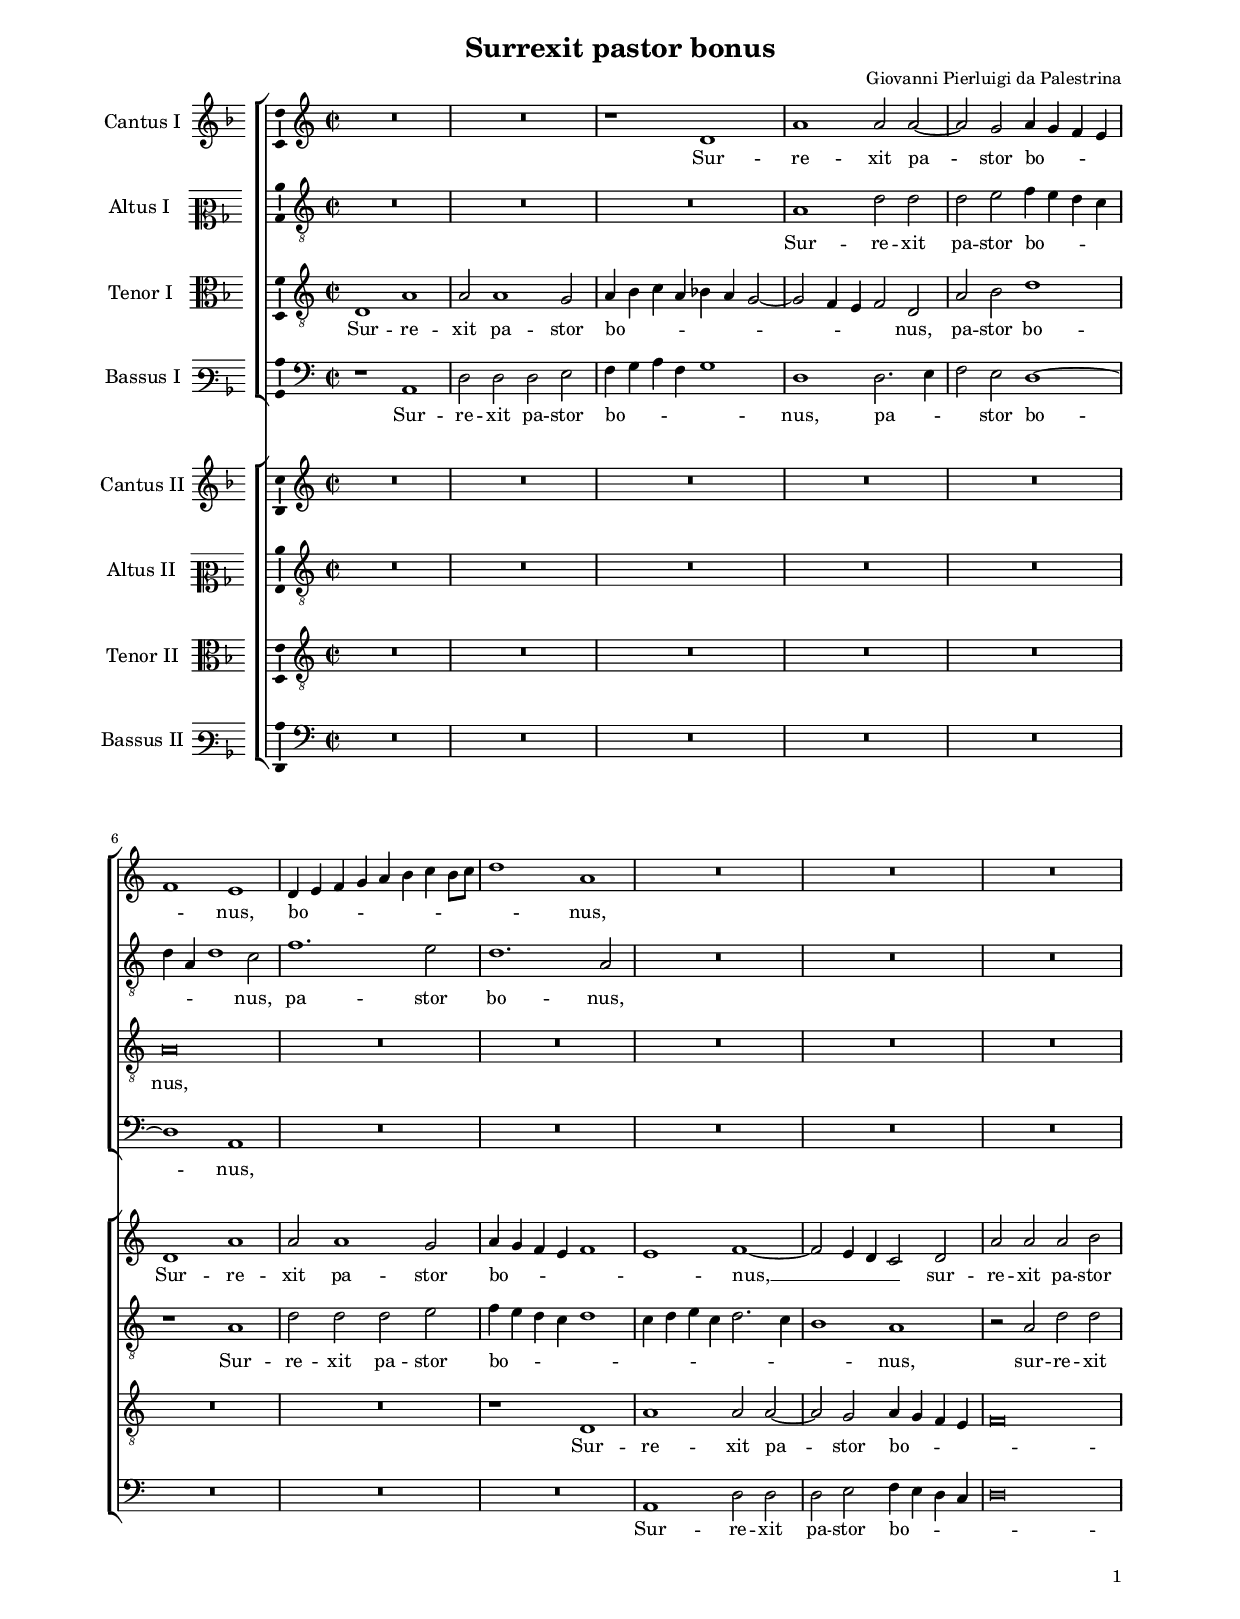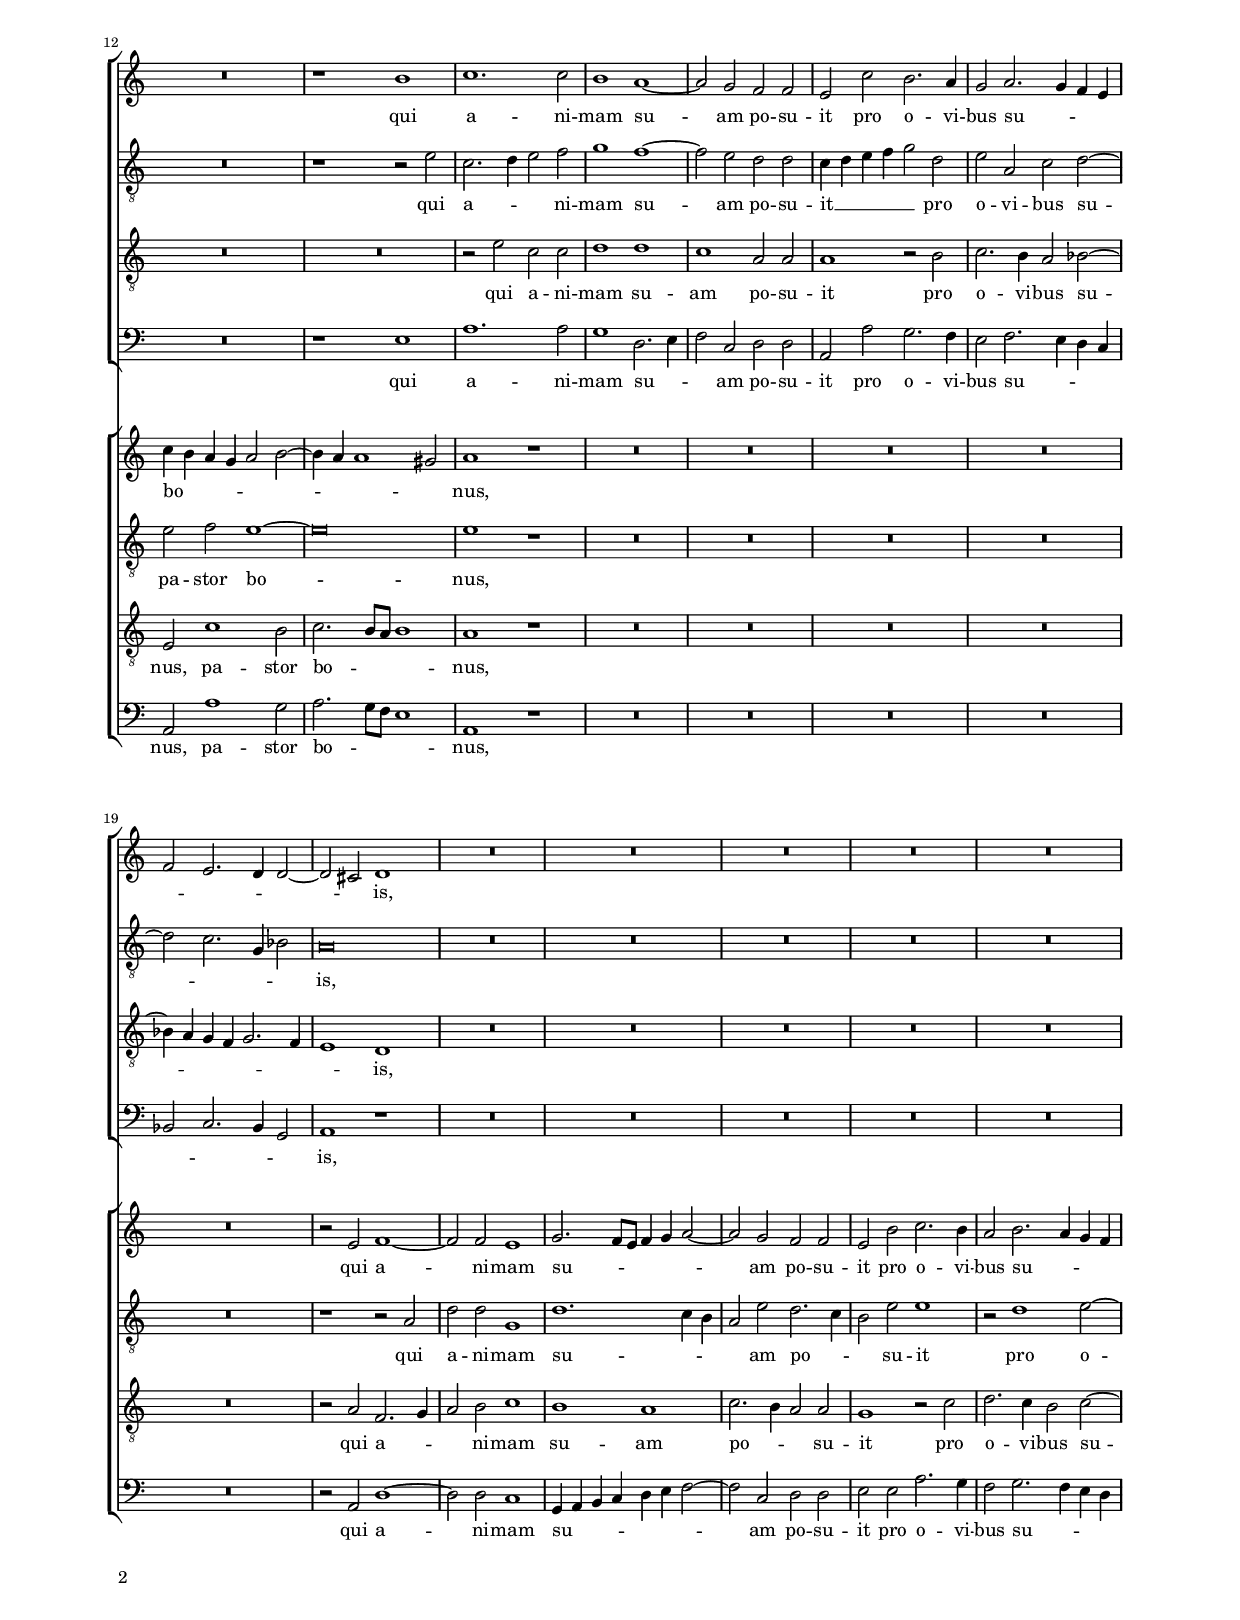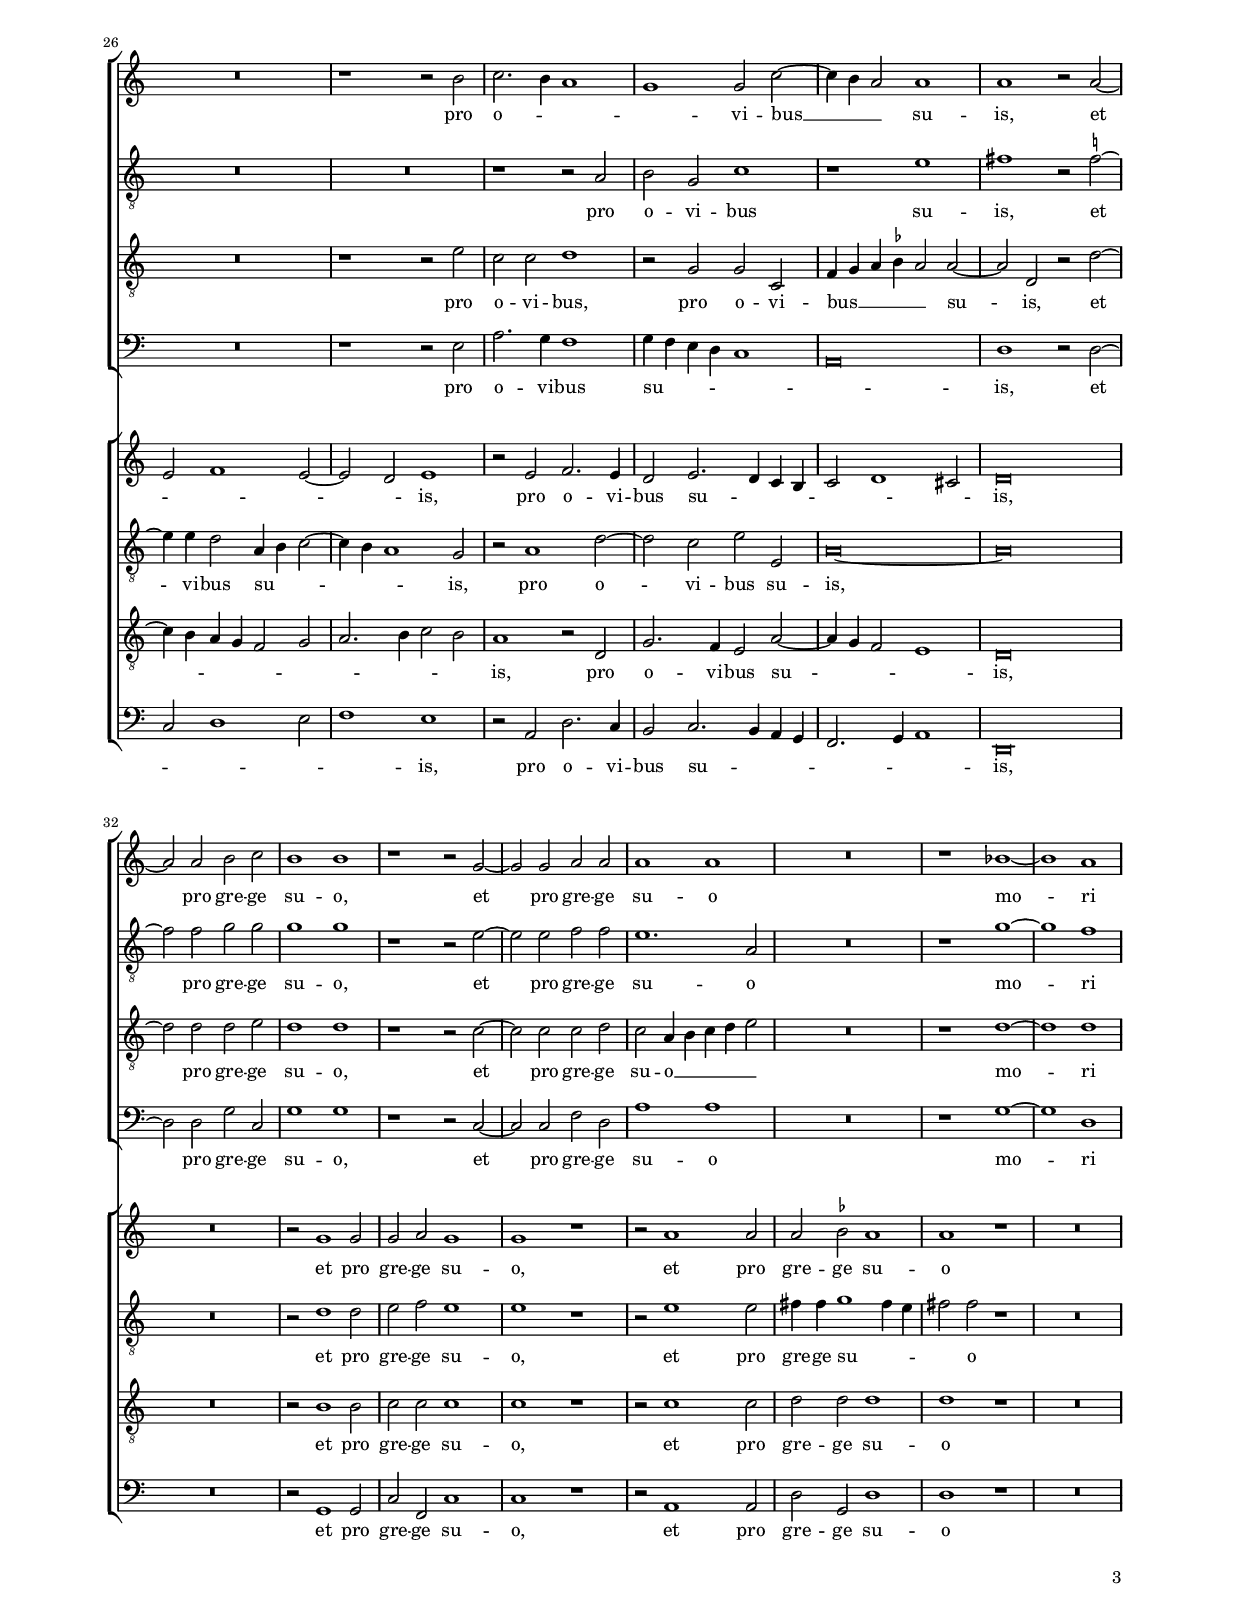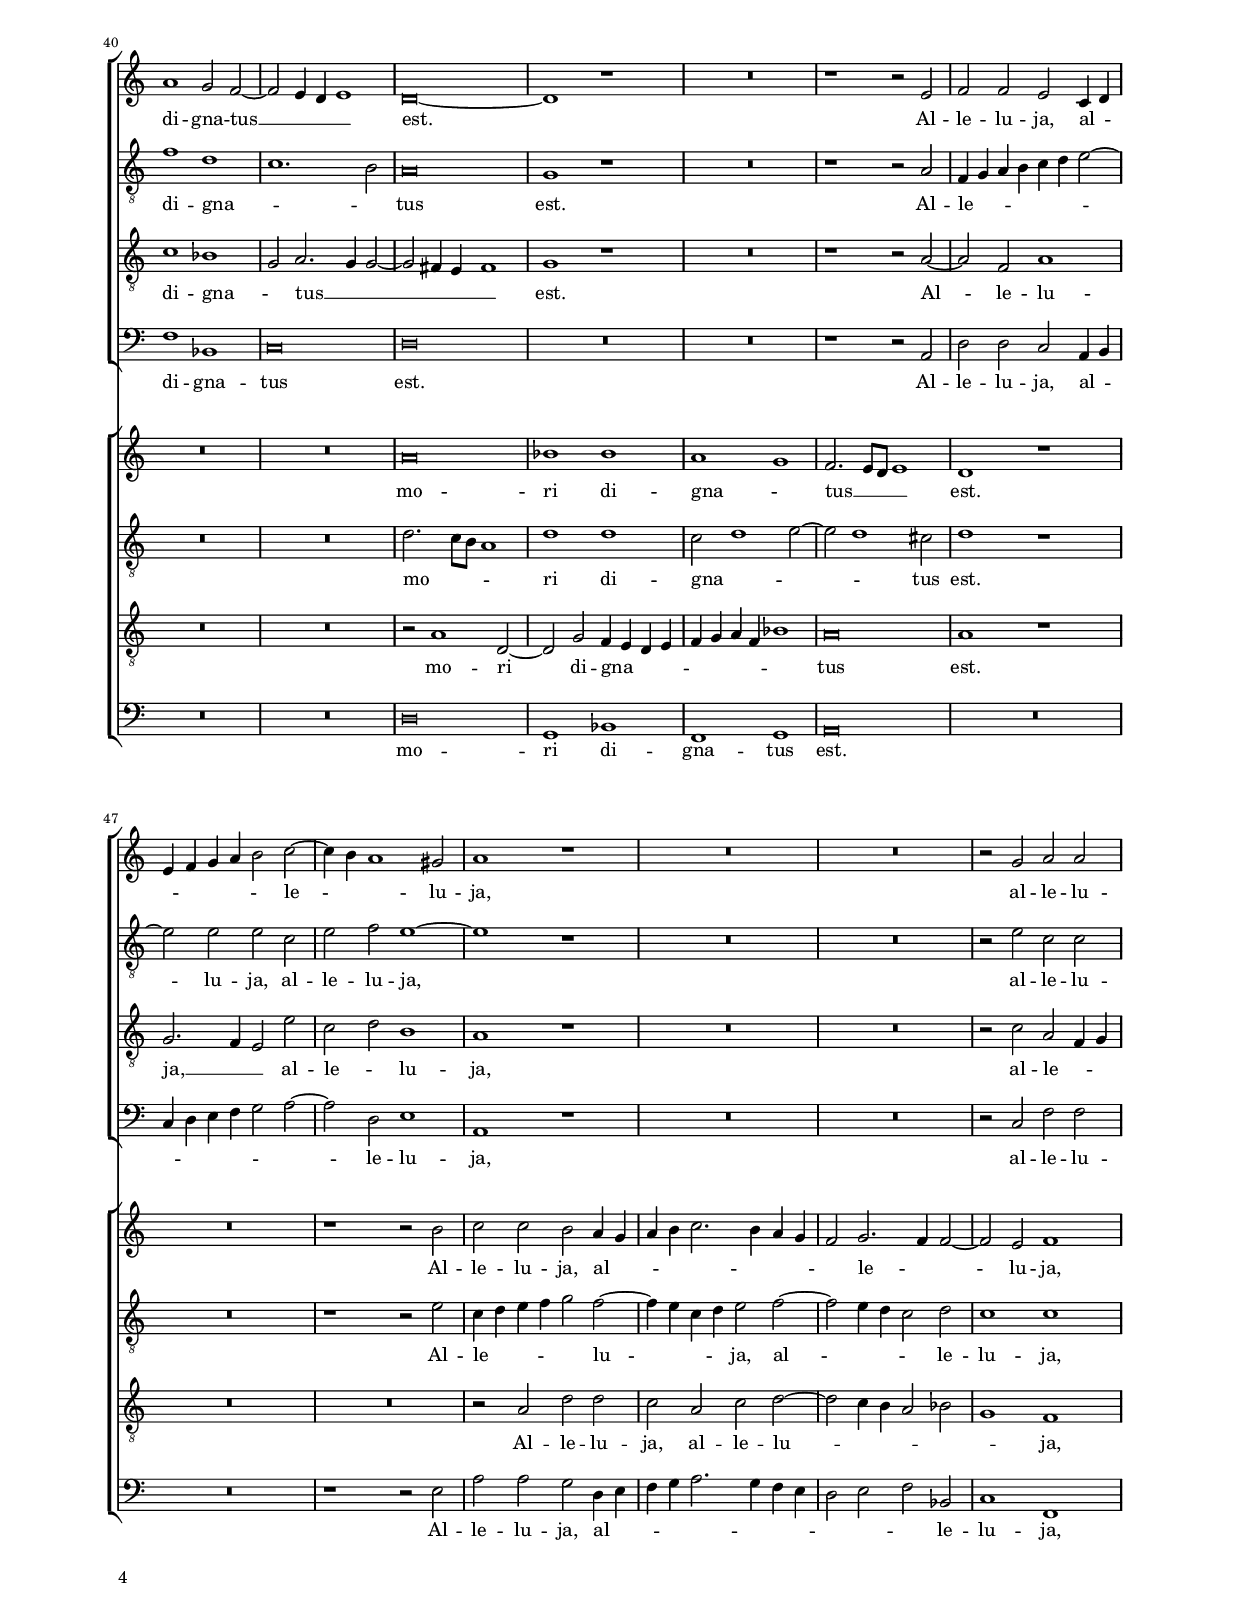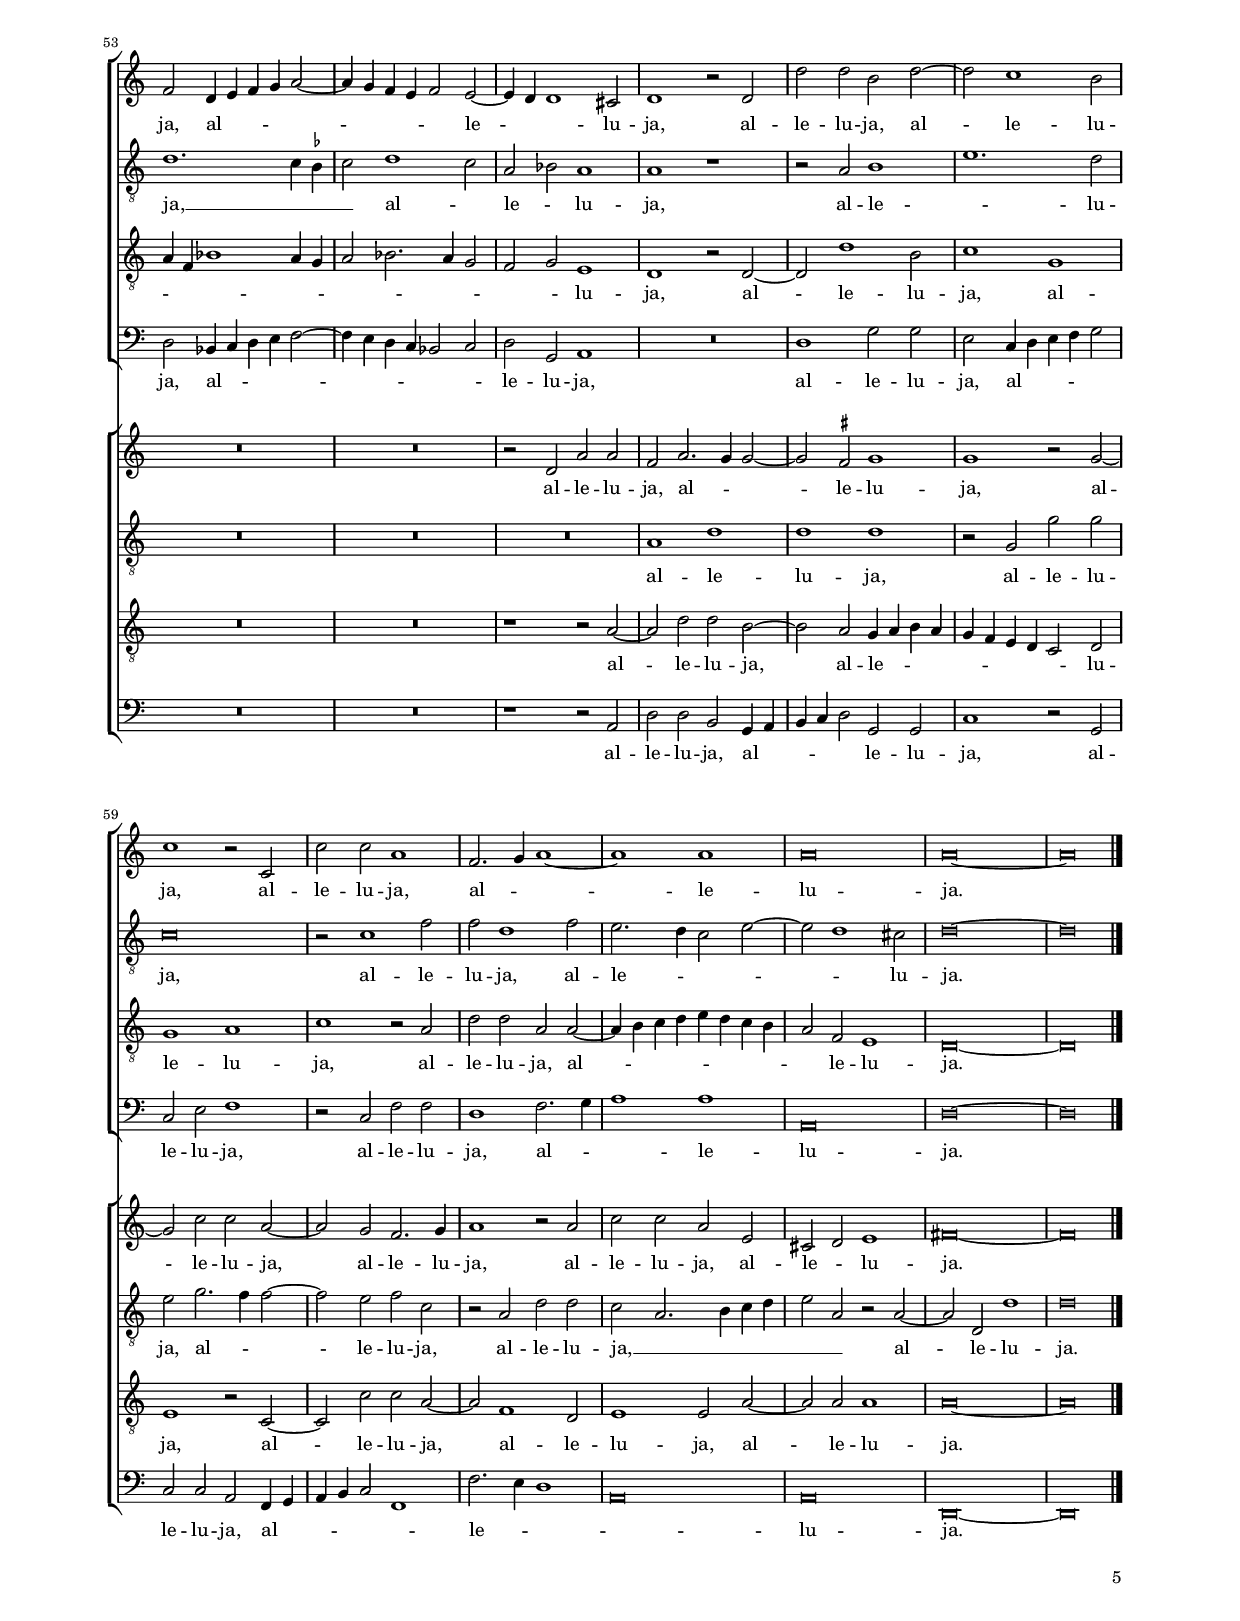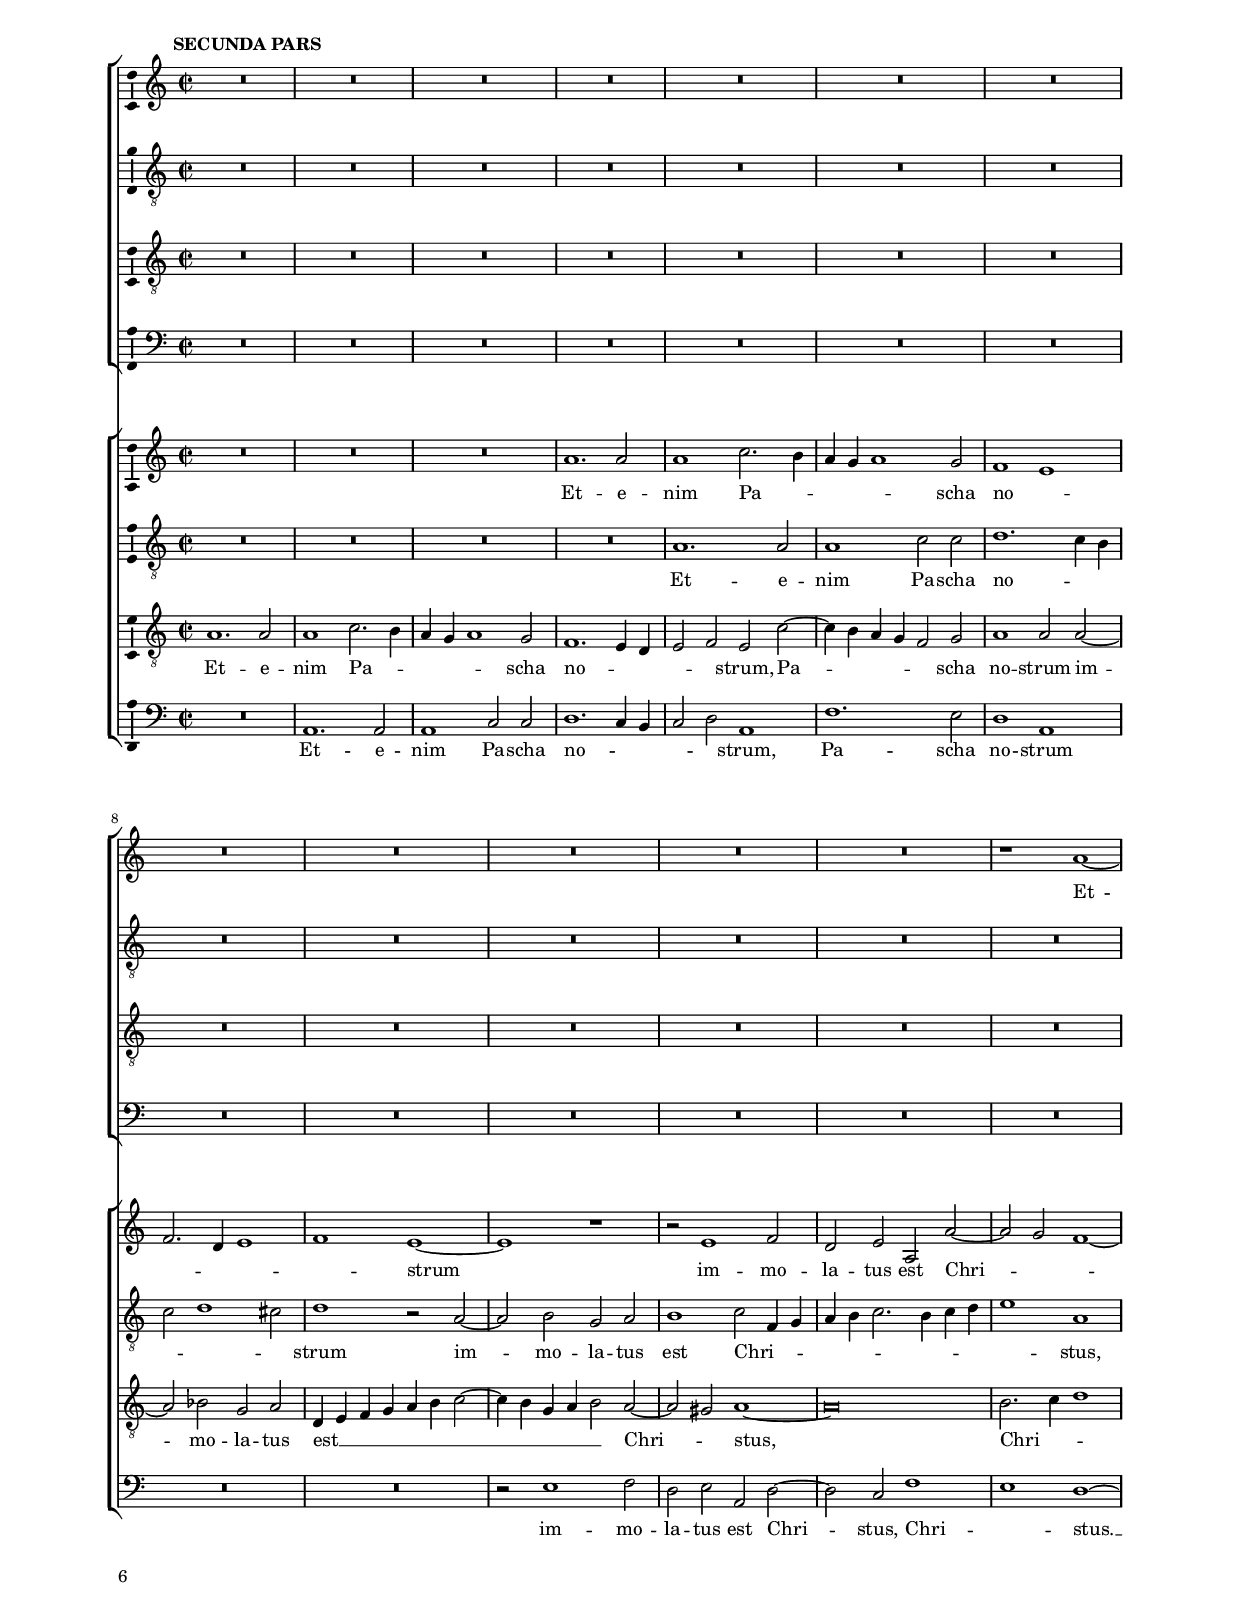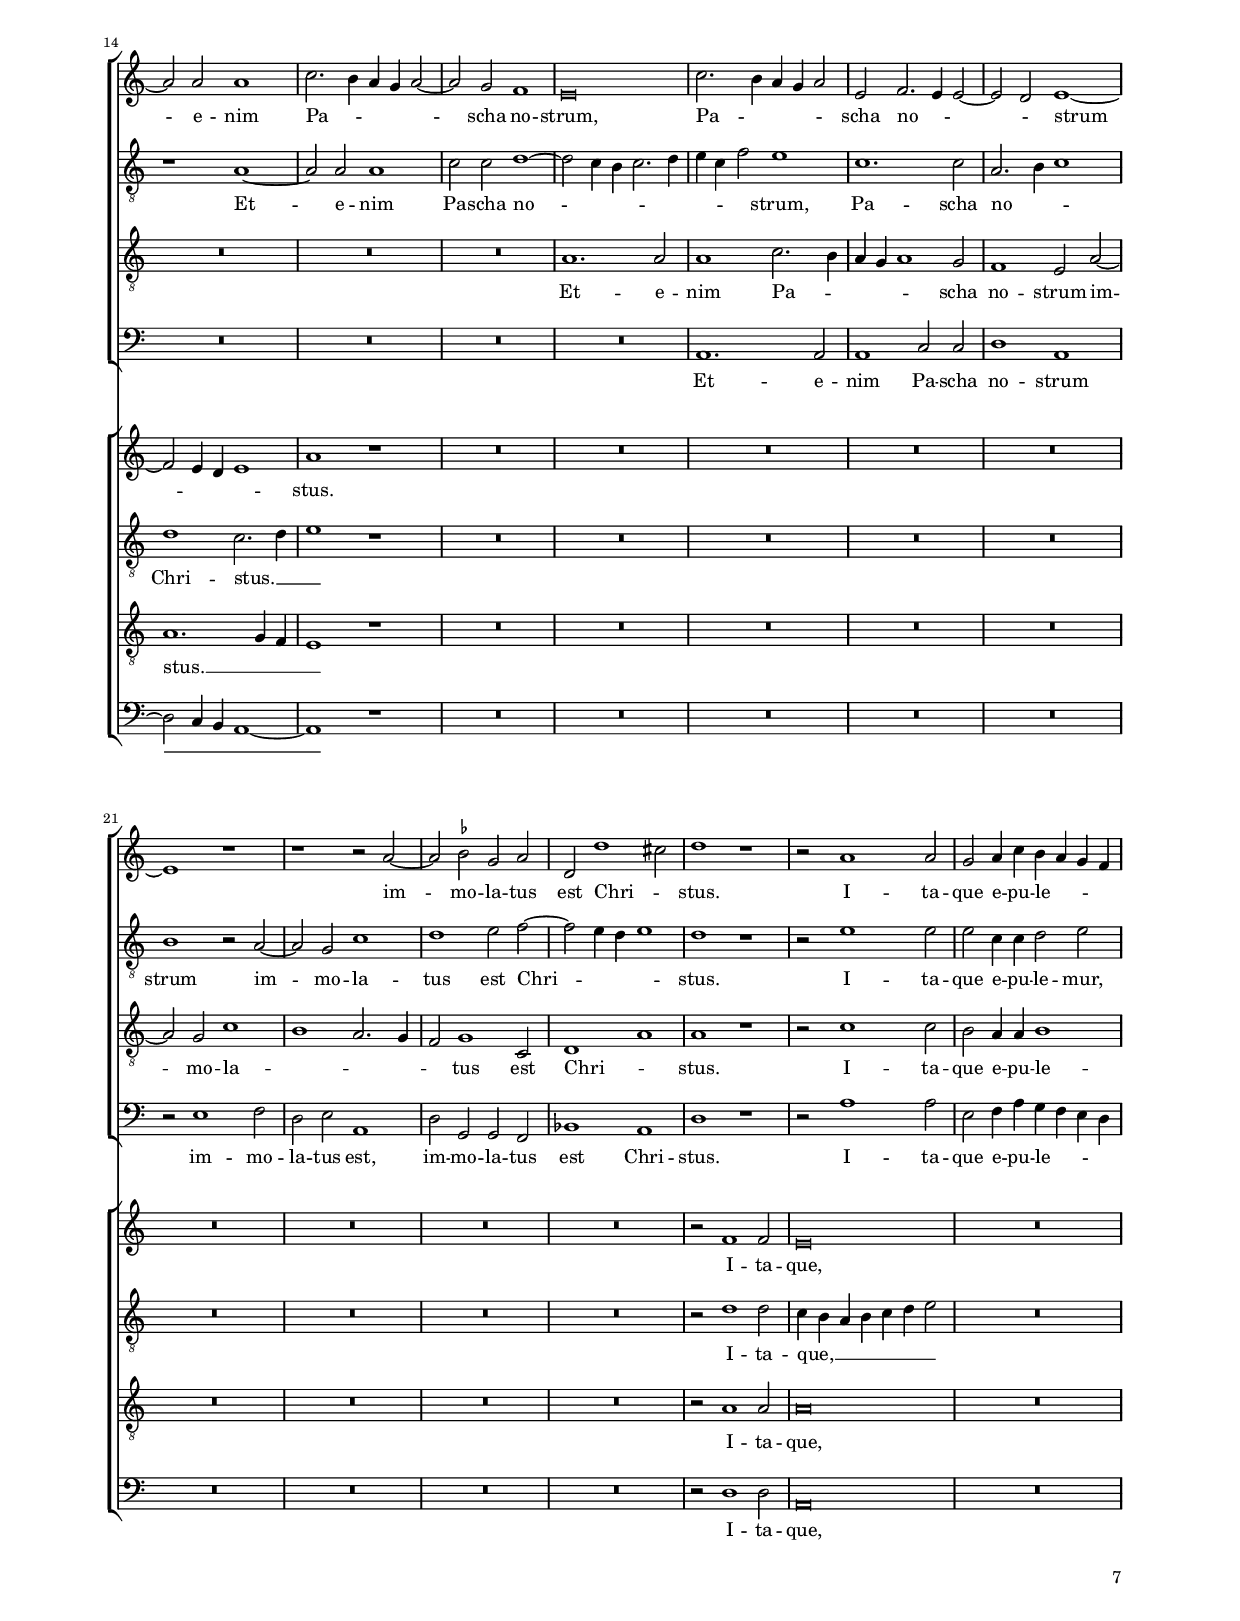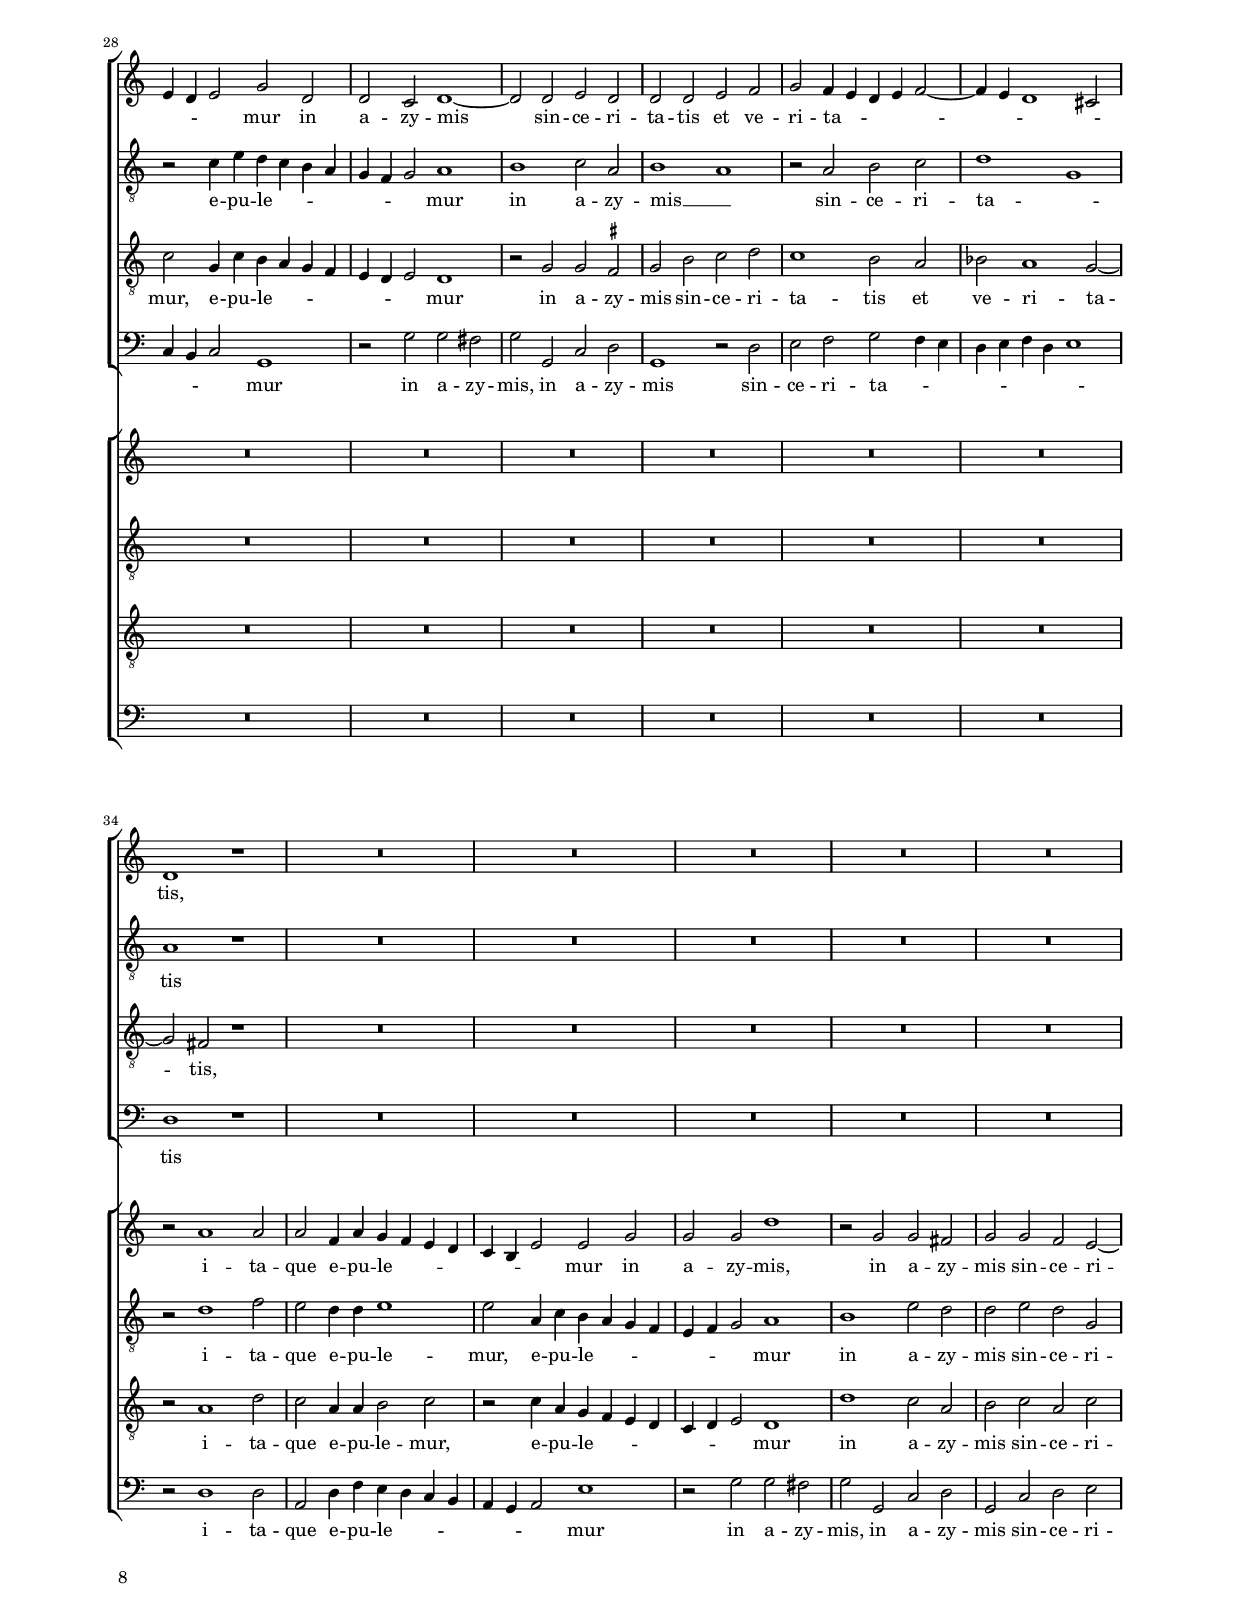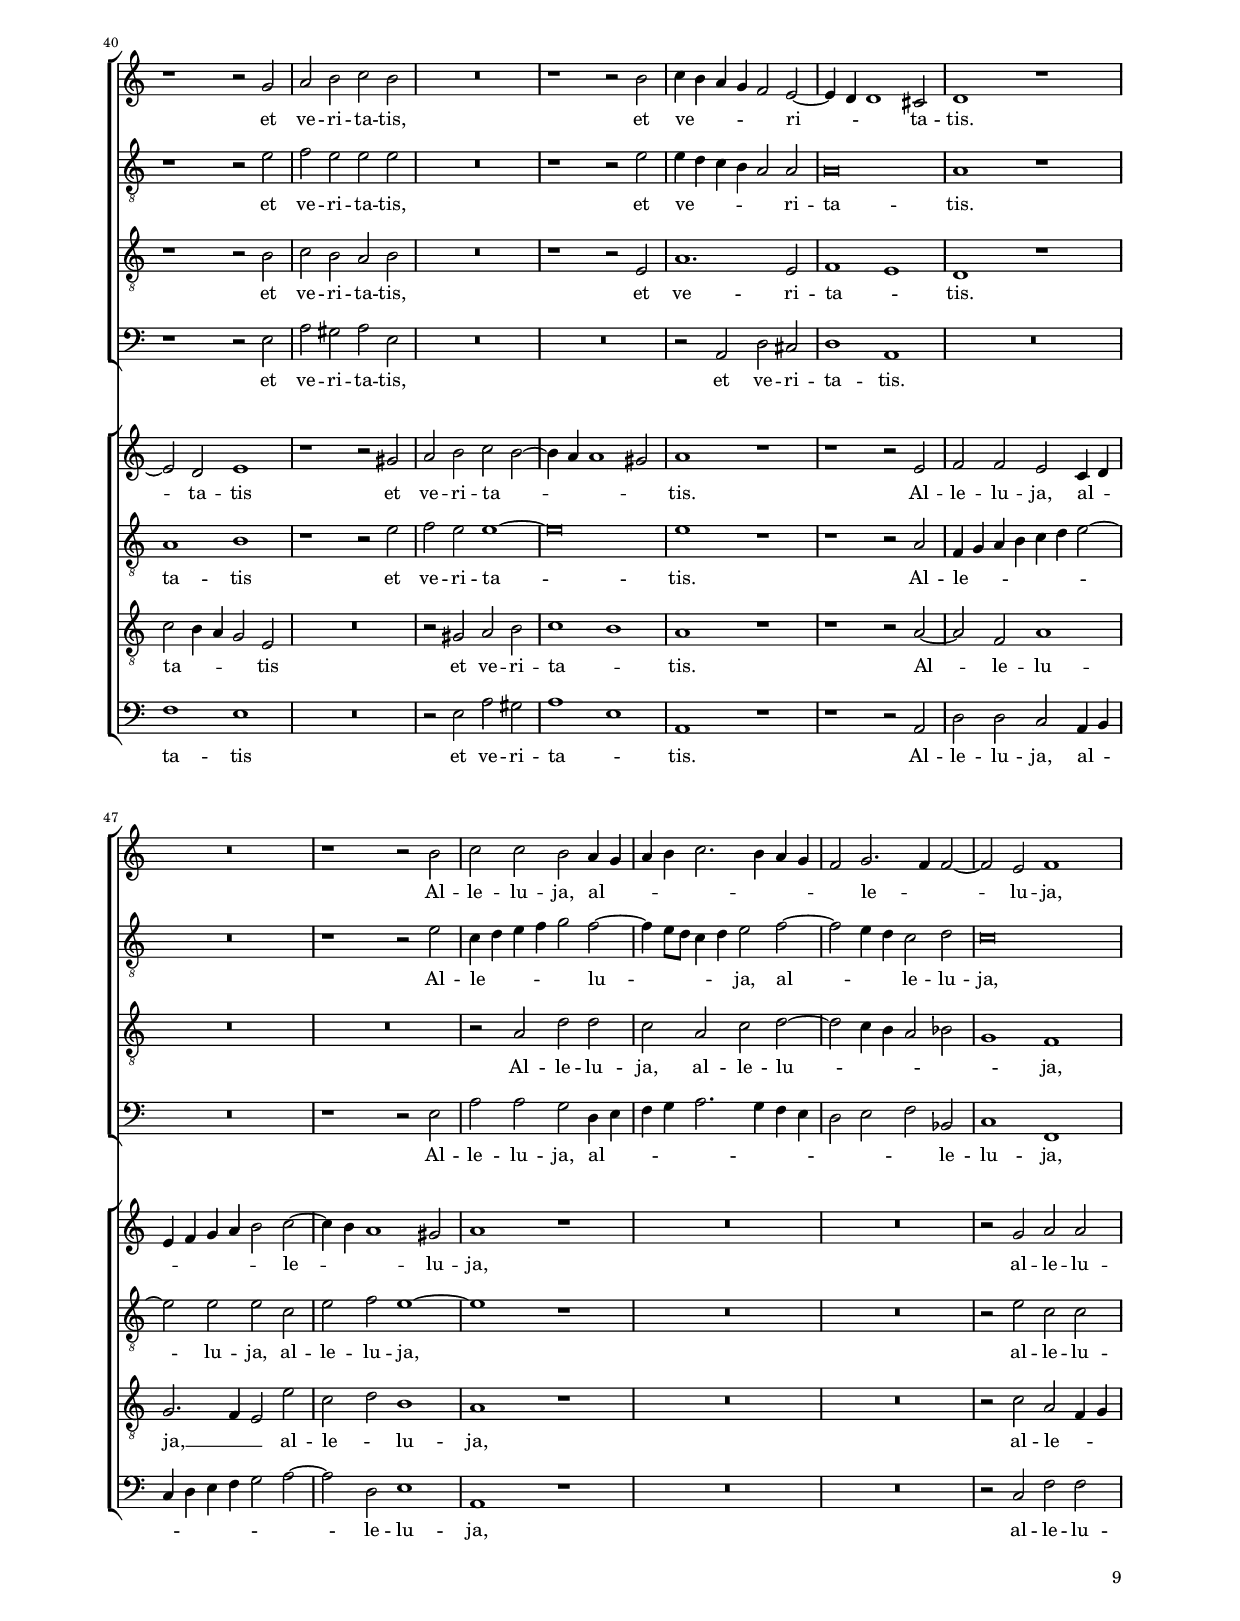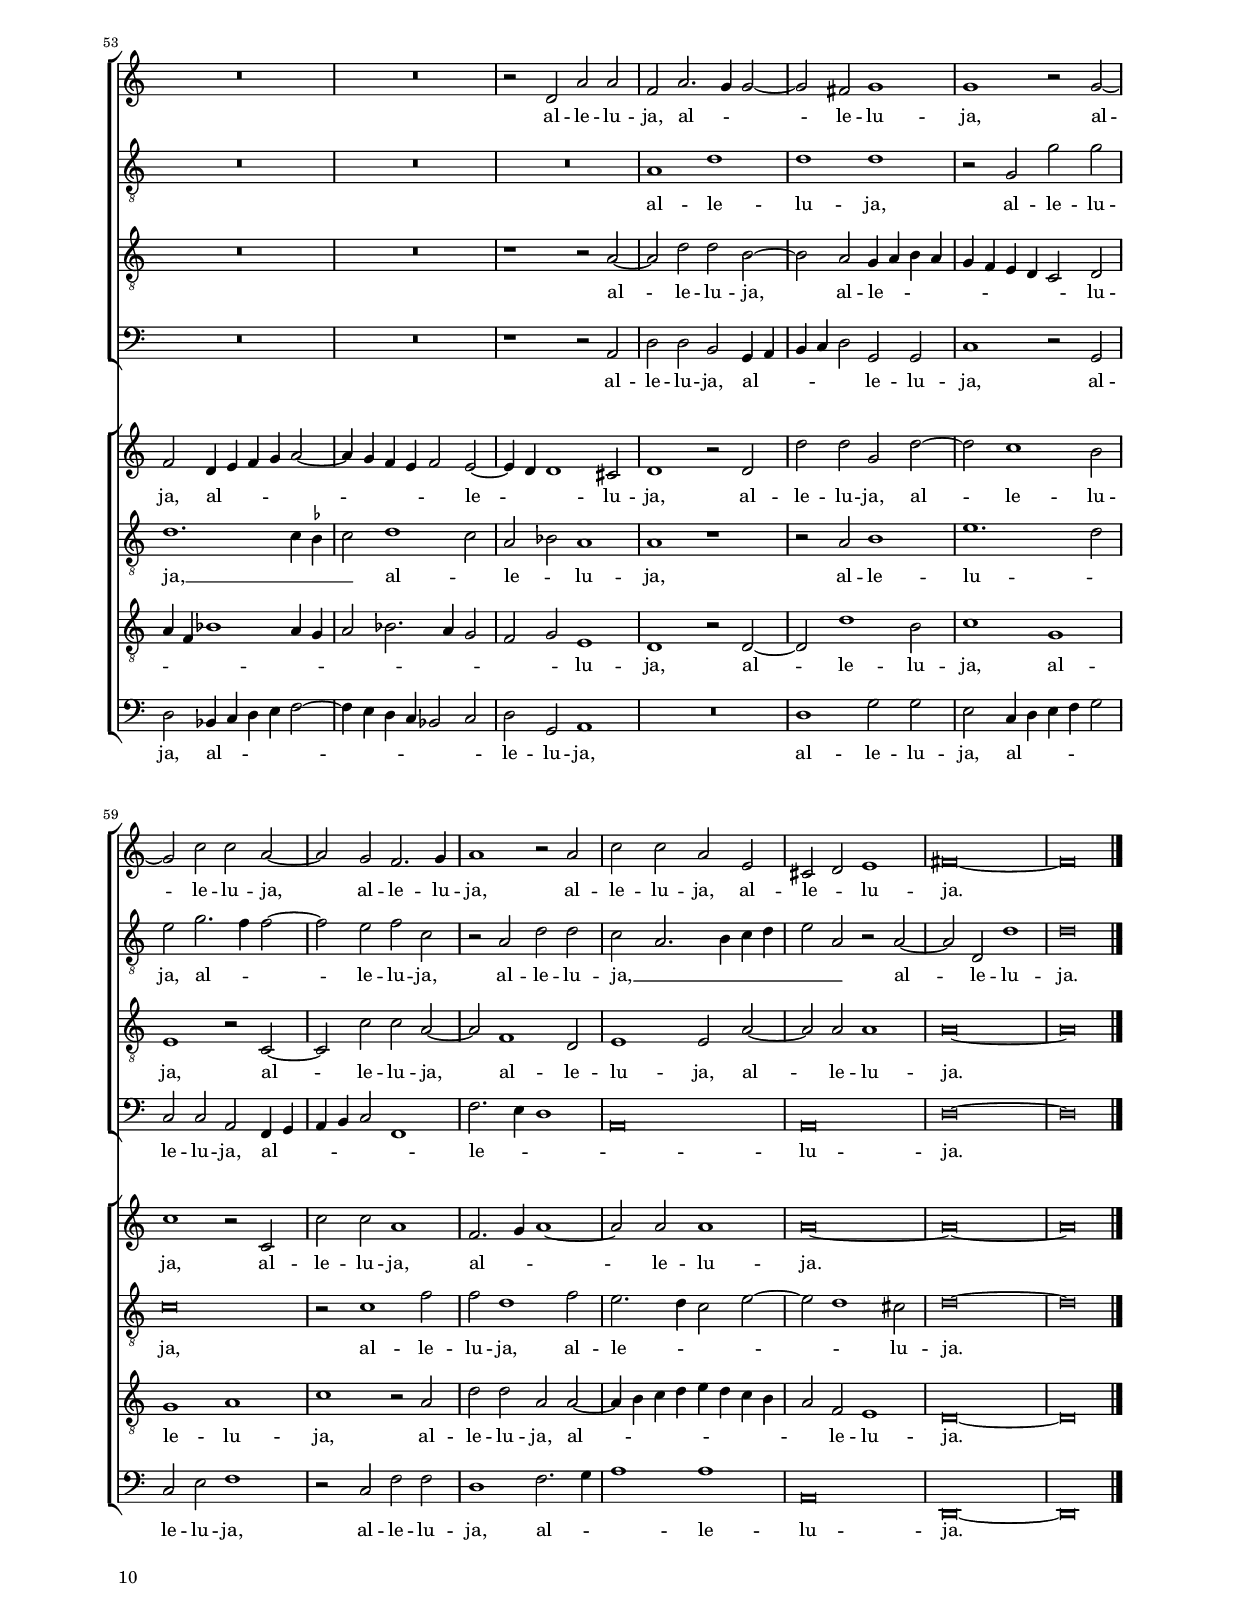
\header 
{
	title="Surrexit pastor bonus"
	composer="Giovanni Pierluigi da Palestrina"
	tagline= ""
}

\version "2.24.1"
\language deutsch
#(set-global-staff-size 15)
% #(set-default-paper-size "letter")
#(ly:set-option 'point-and-click #f)


	ficta = { \once \set suggestAccidentals = ##t }
	
	forget = #(define-music-function (music) (ly:music?) #{
	\accidentalStyle forget
	$music
	\accidentalStyle default
	#})


\paper
	{
	top-margin = 2 \cm
	bottom-margin = 1.4 \cm
	left-margin = 2 \cm
	right-margin = 2 \cm
	print-page-number = ##f
	ragged-bottom = ##f
	ragged-last-bottom = ##t
	systems-per-page = 2
	page-count = 10
    score-system-spacing = #'((basic-distance . 18) (minimum-distance . 14) (padding . 7) (strechability . 250))
	system-system-spacing = #'((basic-distance . 18) (minimum-distance . 14) (padding . 7) (strechability . 250))
    oddFooterMarkup=\markup   \fill-line { "" \fromproperty #'page:page-number-string }
    evenFooterMarkup=\markup  \fill-line { \fromproperty #'page:page-number-string "" }
    last-bottom-spacing = #'((basic-distance . 12) (minimum-distance . 7) (padding . 4))
	}


global =  
	{
	\key f \major
	\time 2/2 \set Score.measureLength = #(ly:make-moment 2/1)
	\set Score.tempoHideNote = ##t
	\tempo 2 = 90
	\skip 1*2*65 \bar "|." \pageBreak
	}

		
incipitcantusprimus = \markup { \score {
	{
	\set Staff.instrumentName = \markup { \fontsize #1 "Cantus I" }
	\key f \major
	\clef violin
	s4 \bar ""
	}
	\layout  {
	raggedright = ##t
	indent = 1.6 \cm
	line-width = 2.5 \cm
	\context { \Staff \remove Time_signature_engraver }
	\override Staff.Clef.Y-extent = #'(0 . 0)
	}} \hspace #1 }
      
incipitaltusprimus = \markup { \score {
	{
	\set Staff.instrumentName = \markup { \fontsize #1 "Altus I" }
	\key f \major
	\clef mezzosoprano
	s4 \bar ""
	}
	\layout  {
	raggedright = ##t
	indent = 1.6 \cm
	line-width = 2.5 \cm
	\context { \Staff \remove Time_signature_engraver }
	\override Staff.Clef.Y-extent = #'(0 . 0)
	}} \hspace #1 }
      
incipittenorprimus = \markup { \score {
	{
	\set Staff.instrumentName = \markup { \fontsize #1 "Tenor I" }
	\key f \major
	\clef alto
	s4 \bar ""
	}
	\layout  {
	raggedright = ##t
	indent = 1.6 \cm
	line-width = 2.5 \cm
	\context { \Staff \remove Time_signature_engraver }
	\override Staff.Clef.Y-extent = #'(0 . 0)
	}} \hspace #1 }


incipitbassusprimus = \markup { \score {
	{
	\set Staff.instrumentName = \markup { \fontsize #1 "Bassus I" }
	\key f \major
	\clef varbaritone
	s4 \bar ""
	}
	\layout  {
	raggedright = ##t
	indent = 1.6 \cm
	line-width = 2.5 \cm
	\context { \Staff \remove Time_signature_engraver }
	\override Staff.Clef.Y-extent = #'(0 . 0)
	}} \hspace #1 }

incipitcantussecundus = \markup { \score {
	{
	\set Staff.instrumentName = \markup { \fontsize #1 "Cantus II" }
	\key f \major
	\clef violin
	s4 \bar ""
	}
	\layout  {
	raggedright = ##t
	indent = 1.6 \cm
	line-width = 2.5 \cm
	\context { \Staff \remove Time_signature_engraver }
	\override Staff.Clef.Y-extent = #'(0 . 0)
	}} \hspace #1 }


incipitaltussecundus = \markup { \score {
	{
	\set Staff.instrumentName = \markup { \fontsize #1 "Altus II" }
	\key f \major
	\clef mezzosoprano
	s4 \bar ""
	}
	\layout  {
	raggedright = ##t
	indent = 1.6 \cm
	line-width = 2.5 \cm
	\context { \Staff \remove Time_signature_engraver }
	\override Staff.Clef.Y-extent = #'(0 . 0)
	}} \hspace #1 }


incipittenorsecundus = \markup { \score {
	{
	\set Staff.instrumentName = \markup { \fontsize #1 "Tenor II" }
	\key f \major
	\clef alto
	s4 \bar ""
	}
	\layout  {
	raggedright = ##t
	indent = 1.6 \cm
	line-width = 2.5 \cm
	\context { \Staff \remove Time_signature_engraver }
	\override Staff.Clef.Y-extent = #'(0 . 0)
	}} \hspace #1 }	


incipitbassussecundus = \markup { \score {
	{
	\set Staff.instrumentName = \markup { \fontsize #1 "Bassus II" }
	\key f \major
	\clef varbaritone
	s4 \bar ""
	}
	\layout  {
	raggedright = ##t
	indent = 1.6 \cm
	line-width = 2.5 \cm
	\context { \Staff \remove Time_signature_engraver }
	\override Staff.Clef.Y-extent = #'(0 . 0)
	}} \hspace #1 }

cantusprimus =  \relative c''
	{
	R\breve
	R\breve
	r1 g
	d'1 d2 d~
%5
	d2 c d4 c b a |
	b1 a
	g4 a b c d e f e8 f
	g1 d
	R\breve
%10
	R\breve |
	R\breve
	R\breve
	r1 e
	f1. f2
%15
	e1 d~ |
	d2 c b b
	a2 f' e2. d4
	c2 d2. c4 b a
	b2 a2. g4 g2~
%20
	g2 fis g1 |
	R\breve
	R\breve
	R\breve
	R\breve
%25
	R\breve |
	R\breve
	r1 r2 e'
	f2. e4 d1
	c1 c2 f~
%30
	f4 e d2 d1 |
	d1 r2 d~
	d2 d e f
	e1 e
	r1 r2 c~
%35
	c2 c d d |
	d1 d
	R\breve
	r1 es~
	es1 d
%40
	d1 c2 b~ |
	b2 a4 g a1
	g\breve~
	g1 r
	R\breve
%45
	r1 r2 a |
	b2 b a f4 g
	a4 b c d e2 f~
	f4 e d1 cis2
	d1 r
%50
	R\breve |
	R\breve
	r2 c d d
	b2 g4 a b c d2~
	d4 c b a b2 a~
%55
	a4 g g1 fis2 |
	g1 r2 g
	g'2 g e g~
	g2 f1 e2
	f1 r2 f,
%60
	f'2 f d1 |
	b2. c4 d1~
	d1 d
	d\breve
	d\breve~
%65
	d\breve |
	}

altusprimus =  \relative c' 
	{
	R\breve
	R\breve
	R\breve
	d1 g2 g
%5
	g2 a b4 a g f |
	g4 d g1 f2
	b1. a2
	g1. d2
	R\breve
%10
	R\breve |
	R\breve
	R\breve
	r1 r2 a'
	f2. g4 a2 b
%15
	c1 b~ |
	b2 a g g
	f4 g a b c2 g
	a2 d, f g~
	g2 f2. c4 es2
%20
	d\breve |
	R\breve
	R\breve
	R\breve
	R\breve
%25
	R\breve |
	R\breve
	R\breve
	r1 r2 d
	e2 c f1
%30
	r1 a |
	h1 r2 \ficta b~
	b b c c
	c1 c
	r1 r2 a~
%35
	a2 a b b |
	a1. d,2
	R\breve
	r1 c'~
	c1 b
%40
	b1 g |
	f1. e2
	d\breve
	c1 r
	R\breve
%45
	r1 r2 d |
	b4 c d e f g a2~
	a2 a a f
	a2 b a1~
	a1 r
%50
	R\breve |
	R\breve
	r2 a f f
	g1. f4 \ficta es
	f2 g1 f2
%55
	d2 es d1 |
	d1 r
	r2 d e1
	a1. g2
	f\breve
%60
	r2 f1 b2 |
	b2 g1 b2
	a2. g4 f2 a~
	a2 g1 fis2
	g\breve~
%65
	g\breve |
	}

tenorprimus =  \relative c' 
	{
	g1 d'
	d2 d1 c2
	d4 e f d es d c2~
	c2 b4 a b2 g
%5
	d'2 e g1 |
	d\breve
	R\breve
	R\breve
	R\breve
%10
	R\breve |
	R\breve
	R\breve
	R\breve
	r2 a' f f
%15
	g1 g |
	f1 d2 d
	d1 r2 e
	f2. e4 d2 es~
	es4 d c b c2. b4
%20
	a1 g |
	R\breve
	R\breve
	R\breve
	R\breve
%25
	R\breve |
	R\breve
	r1 r2 a'
	f2 f g1
	r2 c, c f,
%30
	b4 c d \ficta es d2 d~ |
	d2 g, r g'~
	g2 g g a
	g1 g
	r1 r2 f~
%35
	f2 f f g |
	f2 d4 e f g a2
	R\breve
	r1 g~
	g1 g
%40
	f1 es |
	c2 d2. c4 c2~
	c2 h4 a h1
	c1 r
	R\breve
%45
	r1 r2 d~ |
	d2 b d1
	c2. b4 a2 a'
	f2 g e1
	d1 r
%50
	R\breve |
	R\breve
	r2 f d b4 c
	d4 b es1 d4 c
	d2 es2. d4 c2
%55
	b2 c a1 |
	g1 r2 g~
	g2 g'1 e2
	f1 c
	c1 d
%60
	f1 r2 d |
	g2 g d d~
	d4 e f g a g f e
	d2 b a1
	g\breve~
%65
	g\breve |
	}

bassusprimus  =  \relative c 
	{
	r1 d
	g2 g g a
	b4 c d b c1
	g1 g2. a4
%5
	b2 a g1~ |
	g1 d
	R\breve
	R\breve
	R\breve
%10
	R\breve |
	R\breve
	R\breve
	r1 a'
	d1. d2
%15
	c1 g2. a4 |
	b2 f g g
	d2 d' c2. b4
	a2 b2. a4 g f
	es2 f2. es4 c2
%20
	d1 r |
	R\breve
	R\breve
	R\breve
	R\breve
%25
	R\breve |
	R\breve
	r1 r2 a'
	d2. c4 b1
	c4 b a g f1
%30
	d\breve |
	g1 r2 g~
	g2 g c f,
	c'1 c
	r1 r2 f,~
%35
	f2 f b g |
	d'1 d
	R\breve
	r1 c~
	c1 g
%40
	b1 es, |
	f\breve
	g\breve
	R\breve
	R\breve
%45
	r1 r2 d |
	g2 g f d4 e
	f4 g a b c2 d~
	d2 g, a1
	d,1 r
%50
	R\breve |
	R\breve
	r2 f b b
	g2 es4 f g a b2~
	b4 a g f es2 f
%55
	g2 c, d1 |
	R\breve
	g1 c2 c
	a2 f4 g a b c2
	f,2 a b1
%60
	r2 f b b |
	g1 b2. c4
	d1 d
	d,\breve
	g\breve~
%65
	g\breve |
	}

cantussecundus =  \relative c''
	{
	R\breve
	R\breve
	R\breve
	R\breve
%5
	R\breve |
	g1 d'
	d2 d1 c2
	d4 c b a b1
	a1 b~
%10
	b2 a4 g f2 g |
	d'2 d d e
	f4 e d c d2 e~
	e4 d d1 cis2
	d1 r
%15
	R\breve |
	R\breve
	R\breve
	R\breve
	R\breve
%20
	r2 a b1~ |
	b2 b a1
	c2. b8 a b4 c d2~
	d2 c b b
	a2 e' f2. e4
%25
	d2 e2. d4 c b |
	a2 b1 a2~
	a2 g a1
	r2 a b2. a4
	g2 a2. g4 f e
%30
	f2 g1 fis2 |
	g\breve
	R\breve
	r2 c1 c2
	c2 d c1
%35
	c1 r |
	r2 d1 d2
	d2 \ficta es d1
	d1 r
	R\breve
%40
	R\breve |
	R\breve
	d\breve
	es1 es
	d1 c
%45
	b2. a8 g a1 |
	g1 r
	R\breve
	r1 r2 e'
	f2 f e d4 c
%50
	d4 e f2. e4 d c |
	b2 c2. b4 b2~
	b2 a b1
	R\breve
	R\breve
%55
	r2 g d' d |
	b2 d2. c4 c2~
	c2 \ficta h c1
	c1 r2 c~
	c2 f f d~
%60
	d2 c b2. c4 |
	d1 r2 d
	f2 f d a
	fis2 g a1
	h\breve~
%65
	h\breve |
	}

altussecundus =  \relative c'
	{
	R\breve
	R\breve
	R\breve
	R\breve
%5
	R\breve |
	r1 d
	g2 g g a
	b4 a g f g1
	f4 g a f g2. f4
%10
	e1 d |
	r2 d g g
	a2 b a1~
	a\breve
	a1 r
%15
	R\breve |
	R\breve
	R\breve
	R\breve
	R\breve
%20
	r1 r2 d, |
	g2 g c,1
	g'1. f4 e
	d2 a' g2. f4
	e2 a a1
%25
	r2 g1 a2~ |
	a4 a g2 d4 e f2~
	f4 e d1 c2
	r2 d1 g2~
	g2 f a a,
%30
	d\breve~ |
	d\breve
	R\breve
	r2 g1 g2
	a2 b a1
%35
	a1 r |
	r2 a1 a2
	h4 h c1 h4 a
	h2 h r1
	R\breve
%40
	R\breve |
	R\breve
	g2. f8 e d1
	g1 g
	f2 g1 a2~
%45
	a2 g1 fis2 |
	g1 r
	R\breve
	r1 r2 a
	f4 g a b c2 b~
%50
	b4 a f g a2 b~ |
	b2 a4 g f2 g
	f1 f
	R\breve
	R\breve
%55
	R\breve |
	d1 g
	g1 g
	r2 c, c' c
	a2 c2. b4 b2~
%60
	b2 a b f |
	r2 d g g
	f2 d2. e4 f g
	a2 d, r d~
	d2 g, g'1
%65
	g\breve |
    }

tenorsecundus =  \relative c'
	{
	R\breve
	R\breve
	R\breve
	R\breve
%5
	R\breve |
	R\breve
	R\breve
	r1 g
	d'1 d2 d~
%10
	d2 c d4 c b a |
	b\breve
	a2 f'1 e2
	f2. e8 d e1
	d1 r
%15
	R\breve |
	R\breve
	R\breve
	R\breve
	R\breve
%20
	r2 d b2. c4 |
	d2 e f1
	e1 d
	f2. e4 d2 d
	c1 r2 f
%25
	g2. f4 e2 f~ |
	f4 e d c b2 c
	d2. e4 f2 e
	d1 r2 g,
	c2. b4 a2 d~
%30
	d4 c b2 a1 |
	g\breve
	R\breve
	r2 e'1 e2
	f2 f f1
%35
	f1 r |
	r2 f1 f2
	g2 g g1
	g1 r
	R\breve
%40
	R\breve |
	R\breve
	r2 d1 g,2~
	g2 c b4 a g a
	b4 c d b es1
%45
	d\breve |
	d1 r
	R\breve
	R\breve
	r2 d g g
%50
	f2 d f g~ |
	g2 f4 e d2 es
	c1 b
	R\breve
	R\breve
%55
	r1 r2 d~ |
	d2 g g e~
	e2 d c4 d e d
	c4 b a g f2 g
	a1 r2 f~
%60
	f2 f' f d~ |
	d2 b1 g2
	a1 a2 d~
	d2 d d1
	d\breve~
%65
	d\breve |
	}

bassussecundus =  \relative c
	{
	R\breve
	R\breve
	R\breve
	R\breve
%5
	R\breve |
	R\breve
	R\breve
	R\breve
	d1 g2 g
%10
	g2 a b4 a g f |
	g\breve
	d2 d'1 c2
	d2. c8 b a1
	d,1 r
%15
	R\breve |
	R\breve
	R\breve
	R\breve
	R\breve
%20
	r2 d g1~ |
	g2 g f1
	c4 d e f g a b2~
	b2 f g g
	a2 a d2. c4
%25
	b2 c2. b4 a g |
	f2 g1 a2
	b1 a
	r2 d, g2. f4
	e2 f2. e4 d c
%30
	b2. c4 d1 |
	g,\breve
	R\breve
	r2 c1 c2
	f2 b, f'1
%35
	f1 r |
	r2 d1 d2
	g2 c, g'1
	g1 r
	R\breve
%40
	R\breve |
	R\breve
	g\breve
	c,1 es
	b1 c
%45
	d\breve |
	R\breve
	R\breve
	r1 r2 a'
	d2 d c g4 a
%50
	b4 c d2. c4 b a |
	g2 a b es,
	f1 b,
	R\breve
	R\breve
%55
	r1 r2 d |
	g2 g e c4 d
	e4 f g2 c, c
	f1 r2 c
	f2 f d b4 c
%60
	d4 e f2 b,1 |
	b'2. a4 g1
	d\breve
	d\breve
	g,\breve~
%65
	g\breve |
	}


lyricscantusprimus = \lyricmode {
	Sur -- re -- xit pa -- stor bo -- _ _ _ _ nus,
	bo -- _ _ _ _ _ _ _ _ _ nus,
	qui a -- ni -- mam su -- am po -- su -- it pro o -- vi -- bus su -- _ _ _ _ _ _ _ _ is,
	pro o -- _ _ _ vi -- bus __ _ _ su -- is,
	et pro gre -- ge su -- o,
	et pro gre -- ge su -- o
	mo -- ri di -- gna -- tus __ _ _ _ est.
	Al -- le -- lu -- ja,
	al -- _ _ _ _ _ _ le -- _ _ lu -- ja,
	al -- le -- lu -- ja,
	al -- _ _ _ _ _ _ _ _ le -- _ _ lu -- ja,
	al -- le -- lu -- ja,
	al -- le -- lu -- ja,
	al -- le -- lu -- ja,
	al -- _ _ le -- lu -- ja.
	}


lyricsaltusprimus = \lyricmode {
	Sur -- re -- xit pa -- stor bo -- _ _ _ _ _ _ nus,
	pa -- stor bo -- nus,
	qui a -- _ _ ni -- mam su -- am po -- su -- it __ _ _ _ _ pro o -- vi -- bus su -- _ _ _ is,
	pro o -- vi -- bus su -- is,
	et pro gre -- ge su -- o,
	et pro gre -- ge su -- o
	mo -- ri di -- gna -- _ _ tus est.
	Al -- le -- _ _ _ _ _ _ lu -- ja,
	al -- le -- lu -- ja,
	al -- le -- lu -- ja, __ _ _ _
	al -- _ le -- _ lu -- ja,
	al -- le -- _ lu -- ja,
	al -- le -- lu -- ja,
	al -- le -- _ _ _ _ lu -- ja.
	}


lyricstenorprimus = \lyricmode {
	Sur -- re -- xit pa -- stor bo -- _ _ _ _ _ _ _ _ _ nus,
	pa -- stor bo -- nus,
	qui a -- ni -- mam su -- am po -- su -- it pro o -- vi -- bus su -- _ _ _ _ _ _ is,
	pro o -- vi -- bus,
	pro o -- vi -- bus __ _ _ _ _ su -- is,
	et pro gre -- ge su -- o,
	et pro gre -- ge su -- o __ _ _ _ _
	mo -- ri di -- gna -- _ tus __ _ _ _ _ _ est.
	Al -- le -- lu -- ja, __ _ _
	al -- le -- _ lu -- ja,
	al -- le -- _ _ _ _ _ _ _ _ _ _ _ _ _ lu -- ja,
	al -- le -- lu -- ja,
	al -- le -- lu -- ja,
	al -- le -- lu -- ja,
	al -- _ _ _ _ _ _ _ _ le -- lu -- ja.
	}


lyricsbassusprimus = \lyricmode {
	Sur -- re -- xit pa -- stor bo -- _ _ _ _ nus,
	pa -- _ _ stor bo -- nus,
	qui a -- ni -- mam su -- _ _ am po -- su -- it pro o -- vi -- bus su -- _ _ _ _ _ _ _ is,
	pro o -- vi -- bus su -- _ _ _ _ _ is,
	et pro gre -- ge su -- o,
	et pro gre -- ge su -- o
	mo -- ri di -- gna -- tus est.
	Al -- le -- lu -- ja,
	al -- _ _ _ _ _ _ _ le -- lu -- ja,
	al -- le -- lu -- ja,
	al -- _ _ _ _ _ _ _ _ _ le -- lu -- ja,
	al -- le -- lu -- ja,
	al -- _ _ _ _ le -- lu -- ja,
	al -- le -- lu -- ja,
	al -- _ _ le -- lu -- ja.
	}


lyricscantussecundus = \lyricmode {
	Sur -- re -- xit pa -- stor bo -- _ _ _ _ _ nus, __ _ _ _
	sur -- re -- xit pa -- stor bo -- _ _ _ _ _ _ _ _ nus,
	qui a -- ni -- mam su -- _ _ _ _ _ am po -- su -- it pro o -- vi -- bus su -- _ _ _ _ _ _ _ is,
	pro o -- vi -- bus su -- _ _ _ _ _ _ is,
	et pro gre -- ge su -- o,
	et pro gre -- ge su -- o
	mo -- ri di -- gna -- _ tus __ _ _ _ est.
	Al -- le -- lu -- ja,
	al -- _ _ _ _ _ _ _ _ le -- _ _ lu -- ja,
	al -- le -- lu -- ja,
	al -- _ _ le -- lu -- ja,
	al -- le -- lu -- ja,
	al -- le -- lu -- ja,
	al -- le -- lu -- ja,
	al -- le -- _ lu -- ja.
	}


lyricsaltussecundus = \lyricmode {
	Sur -- re -- xit pa -- stor bo -- _ _ _ _ _ _ _ _ _ _ _ nus,
	sur -- re -- xit pa -- stor bo -- nus,
	qui a -- ni -- mam su -- _ _ _ am po -- _ _ su -- it pro o -- vi -- bus su -- _ _ _ _ is,
	pro o -- vi -- bus su -- is,
	et pro gre -- ge su -- o,
	et pro gre -- ge su -- _ _ _ o
	mo -- _ _ _ ri di -- gna -- _ _ _ tus est.
	Al -- le -- _ _ _ _ lu -- _ _ _ ja,
	al -- _ _ _ le -- lu -- ja,
	al -- le -- lu -- ja,
	al -- le -- lu -- ja,
	al -- _ _ le -- lu -- ja,
	al -- le -- lu -- ja, __ _ _ _ _ _ _ 
	al -- le -- lu -- ja.
	}
	

lyricstenorsecundus = \lyricmode {
	Sur -- re -- xit pa -- stor bo -- _ _ _ _ nus,
	pa -- stor bo -- _ _ _ nus,
	qui a -- _ _ ni -- mam su -- am po -- _ _ su -- it pro o -- vi -- bus su -- _ _ _ _ _ _ _ _ _ is,
	pro o -- vi -- bus su -- _ _ _ is,
	et pro gre -- ge su -- o,
	et pro gre -- ge su -- o
	mo -- ri di -- gna -- _ _ _ _ _ _ _ _ tus est.
	Al -- le -- lu -- ja,
	al -- le -- lu -- _ _ _ _ _ ja,
	al -- le -- lu -- ja,
	al -- le -- _ _ _ _ _ _ _ _ lu -- ja,
	al -- le -- lu -- ja,
	al -- le -- lu -- ja,
	al -- le -- lu -- ja.
	}


lyricsbassussecundus = \lyricmode {
	Sur -- re -- xit pa -- stor bo -- _ _ _ _ nus,
	pa -- stor bo -- _ _ _ nus,
	qui a -- ni -- mam su -- _ _ _ _ _ _ am po -- su -- it pro o -- vi -- bus su -- _ _ _ _ _ _ _ is,
	pro o -- vi -- bus su -- _ _ _ _ _ _ is,
	et pro gre -- ge su -- o,
	et pro gre -- ge su -- o
	mo -- ri di -- gna -- tus est.
	Al -- le -- lu -- ja,
	al -- _ _ _ _ _ _ _ _ _ _ le -- lu -- ja,
	al -- le -- lu -- ja,
	al -- _ _ _ _ le -- lu -- ja,
	al -- le -- lu -- ja,
	al -- _ _ _ _ _ le -- _ _ _ lu -- ja.
	}


\score
	{	\transpose f c {
	
	<<
	\new ChoirStaff \with { \override StaffGrouper.staffgroup-staff-spacing.basic-distance = #15 
				\override StaffGrouper.staff-staff-spacing.basic-distance = #12 }
	<<
	
	\new Staff << \global
	\new Voice="v1" {
		\set Staff.instrumentName=\incipitcantusprimus
		\set Staff.midiInstrument = "reed organ"
		\clef violin
		\cantusprimus }
	\new Lyrics \lyricsto "v1" {\lyricscantusprimus }
	>>
	
	\new Staff << \global
	\new Voice="v2" {
		\set Staff.instrumentName=\incipitaltusprimus
		\set Staff.midiInstrument = "reed organ"
		\clef "G_8" % violin 
		\altusprimus }
	\new Lyrics \lyricsto "v2" {\lyricsaltusprimus }
	>>
	
	\new Staff << \global
	\new Voice="v3" {
		\set Staff.instrumentName=\incipittenorprimus
		\set Staff.midiInstrument = "reed organ"
		\clef "G_8"
		\tenorprimus }
	\new Lyrics \lyricsto "v3" {\lyricstenorprimus }
	>>
	
	\new Staff << \global
	\new Voice="v4" {
		\set Staff.instrumentName=\incipitbassusprimus
		\set Staff.midiInstrument = "reed organ"
		\clef bass 
		\bassusprimus }
	\new Lyrics \lyricsto "v4" {\lyricsbassusprimus}
	>>
	>>
	
	\new ChoirStaff \with { \override StaffGrouper.staff-staff-spacing.basic-distance = #12 }
	<<
	
	\new Staff << \global
	\new Voice="v5" {
		\set Staff.instrumentName=\incipitcantussecundus
		\set Staff.midiInstrument = "church organ"
		\clef violin
		\cantussecundus }
	\new Lyrics \lyricsto "v5" {\lyricscantussecundus }
	>>
	
	\new Staff << \global
	\new Voice="v6" {
		\set Staff.instrumentName=\incipitaltussecundus
		\set Staff.midiInstrument = "church organ"
		\clef "G_8" % violin 
		\altussecundus }
	\new Lyrics \lyricsto "v6" {\lyricsaltussecundus }
	>>
	
	\new Staff << \global
	\new Voice="v7" {
		\set Staff.instrumentName=\incipittenorsecundus
		\set Staff.midiInstrument = "church organ"
		\clef "G_8"
		\tenorsecundus }
	\new Lyrics \lyricsto "v7" {\lyricstenorsecundus }
	>>
	
	\new Staff << \global
	\new Voice="v8" {
		\set Staff.instrumentName=\incipitbassussecundus
		\set Staff.midiInstrument = "church organ"
		\clef bass 
		\bassussecundus }
	\new Lyrics \lyricsto "v8" {\lyricsbassussecundus}
	>>
	>>
	>>
	} % transpose

\layout
	{
	indent = 2.5 \cm
%	\context { \Lyrics \override VerticalAxisGroup.nonstaff-relatedstaff-spacing.padding = #2 }
%	\context { \Lyrics \override LyricText.font-size = #1 }
	\context { \Score \override BarNumber.padding = #2 }
	\context { \Voice \override NoteHead.style = #'baroque }
    \context { \Staff \consists Ambitus_engraver }
	\context { \Staff \override TimeSignature.break-visibility = #end-of-line-invisible }
	}

\midi
	{
	}
    
	
}
    
    
%%%%%%%%%%%%%%%%%%%%%%%%%%%%  SECUNDA PARS %%%%%%%%%%%%%%%%%%%%%%%%%%%%%%%%%


global = {
	\key f \major
	\time 2/2 \set Score.measureLength = #(ly:make-moment 2/1)
	\set Score.tempoHideNote = ##t
	\tempo 2 = 90
	\skip 1*2*65 \bar "|."
	}


cantusprimus =  \relative c''
	{
	R\breve
	R\breve
	R\breve
	R\breve
%5
	R\breve |
	R\breve
	R\breve
	R\breve
	R\breve
%10
	R\breve |
	R\breve
	R\breve
	r1 d~
	d2 d d1
%15
	f2. e4 d c d2~ |
	d2 c b1
	a\breve
	f'2. e4 d c d2
	a2 b2. a4 a2~
%20
	a2 g a1~ |
	a1 r
	r1 r2 d~
	d2 \ficta es c d
	g,2 g'1 fis2
%25
	g1 r |
	r2 d1 d2
	c2 d4 f e d c b
	a4 g a2 c g
	g2 f g1~
%30
	g2 g a g |
	g2 g a b
	c2 b4 a g a b2~
	b4 a g1 fis2
	g1 r
%35
	R\breve |
	R\breve
	R\breve
	R\breve
	R\breve
%40
	r1 r2 c |
	d2 e f e
	R\breve
	r1 r2 e
	f4 e d c b2 a~
%45
	a4 g g1 fis2 |
	g1 r
	R\breve
	r1 r2 e'
	f2 f e d4 c
%50
	d4 e f2. e4 d c |
	b2 c2. b4 b2~
	b2 a b1
	R\breve
	R\breve
%55
	r2 g d' d |
	b2 d2. c4 c2~
	c2 h c1
	c1 r2 c~
	c2 f f d~
%60
	d2 c b2. c4 |
	d1 r2 d
	f2 f d a
	fis2 g a1
	h\breve~
%65
	h\breve |
	}

altusprimus =  \relative c' 
    {
	R\breve
	R\breve
	R\breve
	R\breve
%5
	R\breve |
	R\breve
	R\breve
	R\breve
	R\breve
%10
	R\breve |
	R\breve
	R\breve
	R\breve
	r1 d~
%15
	d2 d d1 |
	f2 f g1~
	g2 f4 e f2. g4
	a4 f b2 a1
	f1. f2
%20
	d2. e4 f1 |
	e1 r2 d~
	d2 c f1
	g1 a2 b~
	b2 a4 g a1
%25
	g1 r |
	r2 a1 a2
	a2 f4 f g2 a
	r2 f4 a g f e d
	c4 b c2 d1
%30
	e1 f2 d |
	e1 d
	r2 d e f
	g1 c,
	d1 r
%35
	R\breve |
	R\breve
	R\breve
	R\breve
	R\breve
%40
	r1 r2 a' |
	b2 a a a
	R\breve
	r1 r2 a
	a4 g f e d2 d
%45
	d\breve |
	d1 r
	R\breve
	r1 r2 a'
	f4 g a b c2 b~
%50
	b4 a8 g f4 g a2 b~ |
	b2 a4 g f2 g
	f\breve
	R\breve
	R\breve
%55
	R\breve |
	d1 g
	g1 g
	r2 c, c' c
	a2 c2. b4 b2~
%60
	b2 a b f |
	r2 d g g
	f2 d2. e4 f g
	a2 d, r d~
	d2 g, g'1
%65
	g\breve |
	}

tenorprimus =  \relative c' 
	{
	R\breve
	R\breve
	R\breve
	R\breve
%5
	R\breve |
	R\breve
	R\breve
	R\breve
	R\breve
%10
	R\breve |
	R\breve
	R\breve
	R\breve
	R\breve
%15
	R\breve |
	R\breve
	d1. d2
	d1 f2. e4
	d4 c d1 c2
%20
	b1 a2 d~ |
	d2 c f1
	e1 d2. c4
	b2 c1 f,2
	g1 d'
%25
	d1 r |
	r2 f1 f2
	e2 d4 d e1
	f2 c4 f e d c b
	a4 g a2 g1
%30
	r2 c c \ficta h |
	c2 e f g
	f1 e2 d
	es2 d1 c2~
	c2 h r1
%35
	R\breve |
	R\breve
	R\breve
	R\breve
	R\breve
%40
	r1 r2 e |
	f2 e d e
	R\breve
	r1 r2 a,
	d1. a2
%45
	b1 a |
	g1 r
	R\breve
	R\breve
	r2 d' g g
%50
	f2 d f g~ |
	g2 f4 e d2 es
	c1 b
	R\breve
	R\breve
%55
	r1 r2 d~ |
	d2 g g e~
	e2 d c4 d e d
	c4 b a g f2 g
	a1 r2 f~
%60
	f2 f' f d~ |
	d2 b1 g2
	a1 a2 d~
	d2 d d1
	d\breve~
%65
	d\breve |
	}

bassusprimus  =  \relative c 
	{
	R\breve
	R\breve
	R\breve
	R\breve
%5
	R\breve |
	R\breve
	R\breve
	R\breve
	R\breve
%10
	R\breve |
	R\breve
	R\breve
	R\breve
	R\breve
%15
	R\breve |
	R\breve
	R\breve
	d1. d2
	d1 f2 f
%20
	g1 d |
	r2 a'1 b2
	g2 a d,1
	g2 c, c b
	es1 d
%25
	g1 r |
	r2 d'1 d2
	a2 b4 d c b a g
	f4 e f2 c1
	r2 c' c h
%30
	c2 c, f g |
	c,1 r2 g'
	a2 b c b4 a
	g4 a b g a1
	g1 r
%35
	R\breve |
	R\breve
	R\breve
	R\breve
	R\breve
%40
	r1 r2 a |
	d2 cis d a
	R\breve
	R\breve
	r2 d, g fis
%45
	g1 d |
	R\breve
	R\breve
	r1 r2 a'
	d2 d c g4 a
%50
	b4 c d2. c4 b a |
	g2 a b es,
	f1 b,
	R\breve
	R\breve
%55
	r1 r2 d |
	g2 g e c4 d
	e4 f g2 c, c
	f1 r2 c
	f2 f d b4 c
%60
	d4 e f2 b,1 |
	b'2. a4 g1
	d\breve
	d\breve
	g\breve~
%65
	g\breve |
	}

cantussecundus =  \relative c''
	{
	R\breve
	R\breve
	R\breve
	d1. d2
%5
	d1 f2. e4 |
	d4 c d1 c2
	b1 a
	b2. g4 a1
	b1 a~
%10
	a1 r |
	r2 a1 b2
	g2 a d, d'~
	d2 c b1~
	b2 a4 g a1
%15
	d1 r |
	R\breve
	R\breve
	R\breve
	R\breve
%20
	R\breve |
	R\breve
	R\breve
	R\breve
	R\breve
%25
	r2 b1 b2 |
	a\breve
	R\breve
	R\breve
	R\breve
%30
	R\breve |
	R\breve
	R\breve
	R\breve
	r2 d1 d2
%35
	d2 b4 d c b a g |
	f4 e a2 a c
	c2 c g'1
	r2 c, c h
	c2 c b a~
%40
	a2 g a1 |
	r1 r2 cis
	d2 e f e~
	e4 d d1 cis2
	d1 r
%45
	r1 r2 a |
	b2 b a f4 g
	a4 b c d e2 f~
	f4 e d1 cis2
	d1 r
%50
	R\breve |
	R\breve
	r2 c d d
	b2 g4 a b c d2~
	d4 c b a b2 a~
%55
	a4 g g1 fis2 |
	g1 r2 g
	g'2 g c, g'~
	g2 f1 e2
	f1 r2 f,
%60
	f'2 f d1 |
	b2. c4 d1~
	d2 d d1
	d\breve~
	d\breve~
%65
	d\breve |
	}

altussecundus =  \relative c'
	{
	R\breve
	R\breve
	R\breve
	R\breve
%5
	d1. d2 |
	d1 f2 f
	g1. f4 e
	f2 g1 fis2
	g1 r2 d~
%10
	d2 e c d |
	e1 f2 b,4 c
	d4 e f2. e4 f g
	a1 d,
	g1 f2. g4
%15
	a1 r |
	R\breve
	R\breve
	R\breve
	R\breve
%20
	R\breve |
	R\breve
	R\breve
	R\breve
	R\breve
%25
	r2 g1 g2 |
	f4 e d e f g a2
	R\breve
	R\breve
	R\breve
%30
	R\breve |
	R\breve
	R\breve
	R\breve
	r2 g1 b2
%35
	a2 g4 g a1 |
	a2 d,4 f e d c b
	a4 b c2 d1
	e1 a2 g
	g2 a g c,
%40
	d1 e |
	r1 r2 a
	b2 a a1~
	a\breve
	a1 r
%45
	r1 r2 d, |
	b4 c d e f g a2~
	a2 a a f
	a2 b a1~
	a1 r
%50
	R\breve |
	R\breve
	r2 a f f
	g1. f4 \ficta es
	f2 g1 f2
%55
	d2 es d1 |
	d1 r
	r2 d e1
	a1. g2
	f\breve
%60
	r2 f1 b2 |
	b2 g1 b2
	a2. g4 f2 a~
	a2 g1 fis2
	g\breve~
%65
	g\breve |
    }

tenorsecundus =  \relative c'
	{
	d1. d2
	d1 f2. e4
	d4 c d1 c2
	b1. a4 g
%5
	a2 b a f'~ |
	f4 e d c b2 c
	d1 d2 d~
	d2 es c d
	g,4 a b c d e f2~
%10
	f4 e c d e2 d~ |
	d2 cis d1~
	d\breve
	e2. f4 g1
	d1. c4 b
%15
	a1 r |
	R\breve
	R\breve
	R\breve
	R\breve
%20
	R\breve |
	R\breve
	R\breve
	R\breve
	R\breve
%25
	r2 d1 d2 |
	d\breve
	R\breve
	R\breve
	R\breve
%30
	R\breve |
	R\breve
	R\breve
	R\breve
	r2 d1 g2
%35
	f2 d4 d e2 f |
	r2 f4 d c b a g
	f4 g a2 g1
	g'1 f2 d
	e2 f d f
%40
	f2 e4 d c2 a |
	R\breve
	r2 cis d e
	f1 e
	d1 r
%45
	r1 r2 d~ |
	d2 b d1
	c2. b4 a2 a'
	f2 g e1
	d1 r
%50
	R\breve |
	R\breve
	r2 f d b4 c
	d4 b es1 d4 c
	d2 es2. d4 c2
%55
	b2 c a1 |
	g1 r2 g~
	g2 g'1 e2
	f1 c
	c1 d
%60
	f1 r2 d |
	g2 g d d~
	d4 e f g a g f e
	d2 b a1
	g\breve~
%65
	g\breve |
	}

bassussecundus =  \relative c
	{
	R\breve
	d1. d2
	d1 f2 f
	g1. f4 e
%5
	f2 g d1 |
	b'1. a2
	g1 d
	R\breve
	R\breve
%10
	r2 a'1 b2 |
	g2 a d, g~
	g2 f b1
	a1 g~
	g2 f4 e d1~
%15
	d1 r |
	R\breve
	R\breve
	R\breve
	R\breve
%20
	R\breve |
	R\breve
	R\breve
	R\breve
	R\breve
%25
	r2 g1 g2 |
	d\breve
	R\breve
	R\breve
	R\breve
%30
	R\breve |
	R\breve
	R\breve
	R\breve
	r2 g1 g2
%35
	d2 g4 b a g f e |
	d4 c d2 a'1
	r2 c c h
	c2 c, f g
	c,2 f g a
%40
	b1 a |
	R\breve
	r2 a d cis
	d1 a
	d,1 r
%45
	r1 r2 d |
	g2 g f d4 e
	f4 g a b c2 d~
	d2 g, a1
	d,1 r
%50
	R\breve |
	R\breve
	r2 f b b
	g2 es4 f g a b2~
	b4 a g f es2 f
%55
	g2 c, d1 |
	R\breve
	g1 c2 c
	a2 f4 g a b c2
	f,2 a b1
%60
	r2 f b b |
	g1 b2. c4
	d1 d
	d,\breve
	g,\breve~
%65
	g\breve |
	}


lyricscantusprimus = \lyricmode {
	Et -- e -- nim Pa -- _ _ _ _ scha no -- strum,
	Pa -- _ _ _ _ scha no -- _ _ _ strum
	im -- mo -- la -- tus est Chri -- _ stus.
	I -- ta -- que e -- pu -- le -- _ _ _ _ _ _ mur in a -- zy -- mis
	sin -- ce -- ri -- ta -- tis et ve -- ri -- ta -- _ _ _ _ _ _ _ tis,
	et ve -- ri -- ta -- tis,
	et ve -- _ _ _ _ ri -- _ _ ta -- tis.
	Al -- le -- lu -- ja,
	al -- _ _ _ _ _ _ _ _ le -- _ _ lu -- ja,
	al -- le -- lu -- ja,
	al -- _ _ le -- lu -- ja,
	al -- le -- lu -- ja,
	al -- le -- lu -- ja,
	al -- le -- lu -- ja,
	al -- le -- _ lu -- ja.
	}


lyricsaltusprimus = \lyricmode {
	Et -- e -- nim Pa -- scha no -- _ _ _ _ _ _ _ strum,
	Pa -- scha no -- _ _ strum
	im -- mo -- la -- tus est Chri -- _ _ _ stus.
	I -- ta -- que e -- pu -- le -- mur,
	e -- pu -- le -- _ _ _ _ _ _ mur in a -- zy -- mis __ _
	sin -- ce -- ri -- ta -- _ tis et ve -- ri -- ta -- tis,
	et ve -- _ _ _ _ ri -- ta -- tis.
	Al -- le -- _ _ _ _ lu -- _ _ _ _ ja,
	al -- _ _ le -- lu -- ja,
	al -- le -- lu -- ja,
	al -- le -- lu -- ja,
	al -- _ _ le -- lu -- ja,
	al -- le -- lu -- ja, __ _ _ _ _ _ _
	al -- le -- lu -- ja.
	}


lyricstenorprimus = \lyricmode {
	Et -- e -- nim Pa -- _ _ _ _ scha no -- strum
	im -- mo -- la -- _ _ _ _ tus est Chri -- _ stus.
	I -- ta -- que e -- pu -- le -- mur,
	e -- pu -- le -- _ _ _ _ _ _ mur in a -- zy -- mis
	sin -- ce -- ri -- ta -- tis et ve -- ri -- ta -- tis,
	et ve -- ri -- ta -- tis,
	et ve -- ri -- ta -- _ tis.
	Al -- le -- lu -- ja,
	al -- le -- lu -- _ _ _ _ _ ja,
	al -- le -- lu -- ja,
	al -- le -- _ _ _ _ _ _ _ _ lu -- ja,
	al -- le -- lu -- ja,
	al -- le -- lu -- ja,
	al -- le -- lu -- ja.
	}


lyricsbassusprimus = \lyricmode {
	Et -- e -- nim Pa -- scha no -- strum
	im -- mo -- la -- tus est,
	im -- mo -- la -- tus est Chri -- stus.
	I -- ta -- que e -- pu -- le -- _ _ _ _ _ _ mur in a -- zy -- mis,
	in a -- zy -- mis
	sin -- ce -- ri -- ta -- _ _ _ _ _ _ _ tis et ve -- ri -- ta -- tis,
	et ve -- ri -- ta -- tis.
	Al -- le -- lu -- ja,
	al -- _ _ _ _ _ _ _ _ _ _ le -- lu -- ja,
	al -- le -- lu -- ja,
	al -- _ _ _ _ le -- lu -- ja,
	al -- le -- lu -- ja,
	al -- _ _ _ _ _ le -- _ _ _ lu -- ja.
	}


lyricscantussecundus = \lyricmode {
	Et -- e -- nim Pa -- _ _ _ _ scha no -- _ _ _ _ _ strum
	im -- mo -- la -- tus est Chri -- _ _ _ _ _ stus.
	I -- ta -- que,
	i -- ta -- que e -- pu -- le -- _ _ _ _ _ _ mur in a -- zy -- mis,
	in a -- zy -- mis
	sin -- ce -- ri -- ta -- tis et ve -- ri -- ta -- _ _ _ _ tis.
	Al -- le -- lu -- ja,
	al -- _ _ _ _ _ _ le -- _ _ lu -- ja,
	al -- le -- lu -- ja,
	al -- _ _ _ _ _ _ _ _ le -- _ _ lu -- ja,
	al -- le -- lu -- ja,
	al -- le -- lu -- ja,
	al -- le -- lu -- ja,
	al -- _ _ le -- lu -- ja.
	}


lyricsaltussecundus = \lyricmode {
	Et -- e -- nim Pa -- scha no -- _ _ _ _ _ strum
	im -- mo -- la -- tus est Chri -- _ _ _ _ _ _ _ _ _ stus,
	Chri -- stus. __ _ _
	I -- ta -- que, __ _ _ _ _ _ _
	i -- ta -- que e -- pu -- le -- mur,
	e -- pu -- le -- _ _ _ _ _ _ mur in a -- zy -- mis
	sin -- ce -- ri -- ta -- tis et ve -- ri -- ta -- tis.
	Al -- le -- _ _ _ _ _ _ lu -- ja,
	al -- le -- lu -- ja,
	al -- le -- lu -- ja, __ _ _ _
	al -- _ le -- _ lu -- ja,
	al -- le -- lu -- _ ja,
	al -- le -- lu -- ja,
	al -- le -- _ _ _ _ lu -- ja.
	}
	

lyricstenorsecundus = \lyricmode {
	Et -- e -- nim Pa -- _ _ _ _ scha no -- _ _ _ _ strum,
	Pa -- _ _ _ _ scha no -- strum
	im -- mo -- la -- tus est __ _ _ _ _ _ _ _ _ _ _ Chri -- _ stus,
	Chri -- _ _ stus. __ _ _ _
	I -- ta -- que,
	i -- ta -- que e -- pu -- le -- mur,
	e -- pu -- le -- _ _ _ _ _ _ mur in a -- zy -- mis
	sin -- ce -- ri -- ta -- _ _ _ tis et ve -- ri -- ta -- _ tis.
	Al -- le -- lu -- ja, __ _ _
	al -- le -- _ lu -- ja,
	al -- le -- _ _ _ _ _ _ _ _ _ _ _ _ _ lu -- ja,
	al -- le -- lu -- ja,
	al -- le -- lu -- ja,
	al -- le -- lu -- ja,
	al -- _ _ _ _ _ _ _ _ le -- lu -- ja.
	}


lyricsbassussecundus = \lyricmode {
	Et -- e -- nim Pa -- scha no -- _ _ _ _ strum,
	Pa -- scha no -- strum
	im -- mo -- la -- tus est Chri -- stus,
	Chri -- _ stus. __ _ _ _
	I -- ta -- que,
	i -- ta -- que e -- pu -- le -- _ _ _ _ _ _ mur in a -- zy -- mis,
	in a -- zy -- mis
	sin -- ce -- ri -- ta -- tis et ve -- ri -- ta -- _ tis.
	Al -- le -- lu -- ja,
	al -- _ _ _ _ _ _ _ le -- lu -- ja,
	al -- le -- lu -- ja,
	al -- _ _ _ _ _ _ _ _ _ le -- lu -- ja,
	al -- le -- lu -- ja,
	al -- _ _ _ _ le -- lu -- ja,
	al -- le -- lu -- ja,
	al -- _ _ le -- lu -- ja.
	}


\score
{	\transpose f c {
	
<<
	\new ChoirStaff \with { \override StaffGrouper.staffgroup-staff-spacing.basic-distance = #15 
				\override StaffGrouper.staff-staff-spacing.basic-distance = #12 }
	<<
	
	\new Staff << \global
	\new Voice="v1" {
%		\set Staff.instrumentName="Cantus I"
		\set Staff.midiInstrument = "reed organ"
		\clef violin
		\cantusprimus }
	\new Lyrics \lyricsto "v1" {\lyricscantusprimus }
	>>
	
	\new Staff << \global
	\new Voice="v2" {
%		\set Staff.instrumentName="Altus I"
		\set Staff.midiInstrument = "reed organ"
		\clef "G_8" % violin 
		\altusprimus }
	\new Lyrics \lyricsto "v2" {\lyricsaltusprimus }
	>>
	
	\new Staff << \global
	\new Voice="v3" {
%		\set Staff.instrumentName="Tenor I"
		\set Staff.midiInstrument = "reed organ"
		\clef "G_8"
		\tenorprimus }
	\new Lyrics \lyricsto "v3" {\lyricstenorprimus }
	>>
	
	\new Staff << \global
	\new Voice="v4" {
%	      \set Staff.instrumentName="Bassus I"
		\set Staff.midiInstrument = "reed organ"
		\clef bass 
		\bassusprimus }
	\new Lyrics \lyricsto "v4" {\lyricsbassusprimus}
	>>
	>>
	
	\new ChoirStaff \with { \override StaffGrouper.staff-staff-spacing.basic-distance = #12 }
	<<
	
	\new Staff << \global
	\new Voice="v5" {
%		\set Staff.instrumentName="Cantus II"
		\set Staff.midiInstrument = "church organ"
		\clef violin
		\cantussecundus }
	\new Lyrics \lyricsto "v5" {\lyricscantussecundus }
	>>
	
	\new Staff << \global
	\new Voice="v6" {
%		\set Staff.instrumentName="Altus II"
		\set Staff.midiInstrument = "church organ"
		\clef "G_8" % violin 
		\altussecundus }
	\new Lyrics \lyricsto "v6" {\lyricsaltussecundus }
	>>
	
	\new Staff << \global
	\new Voice="v7" {
%		\set Staff.instrumentName="Tenor II"
		\set Staff.midiInstrument = "church organ"
		\clef "G_8"
		\tenorsecundus }
	\new Lyrics \lyricsto "v7" {\lyricstenorsecundus }
	>>
	
	\new Staff << \global
	\new Voice="v8" {
%		\set Staff.instrumentName="Bassus II"
		\set Staff.midiInstrument = "church organ"
		\clef bass 
		\bassussecundus }
	\new Lyrics \lyricsto "v8" {\lyricsbassussecundus}
	>>
	>>
>>
	} % transpose

\layout
	{
	indent = 0 \cm
%	\context { \Lyrics \override VerticalAxisGroup.nonstaff-relatedstaff-spacing.padding = #2 }
%	\context { \Lyrics \override LyricText.font-size = #1 }
	\context { \Score \override BarNumber.padding = #2 }
	\context { \Voice \override NoteHead.style = #'baroque }
    \context { \Staff \consists Ambitus_engraver }
	\context { \Staff \override TimeSignature.break-visibility = #end-of-line-invisible }
	}

	\header { piece = \markup { \raise #2 \hspace # 7 \bold "SECUNDA PARS"} }
	
\midi
	{
	}
	
}

% EOF
